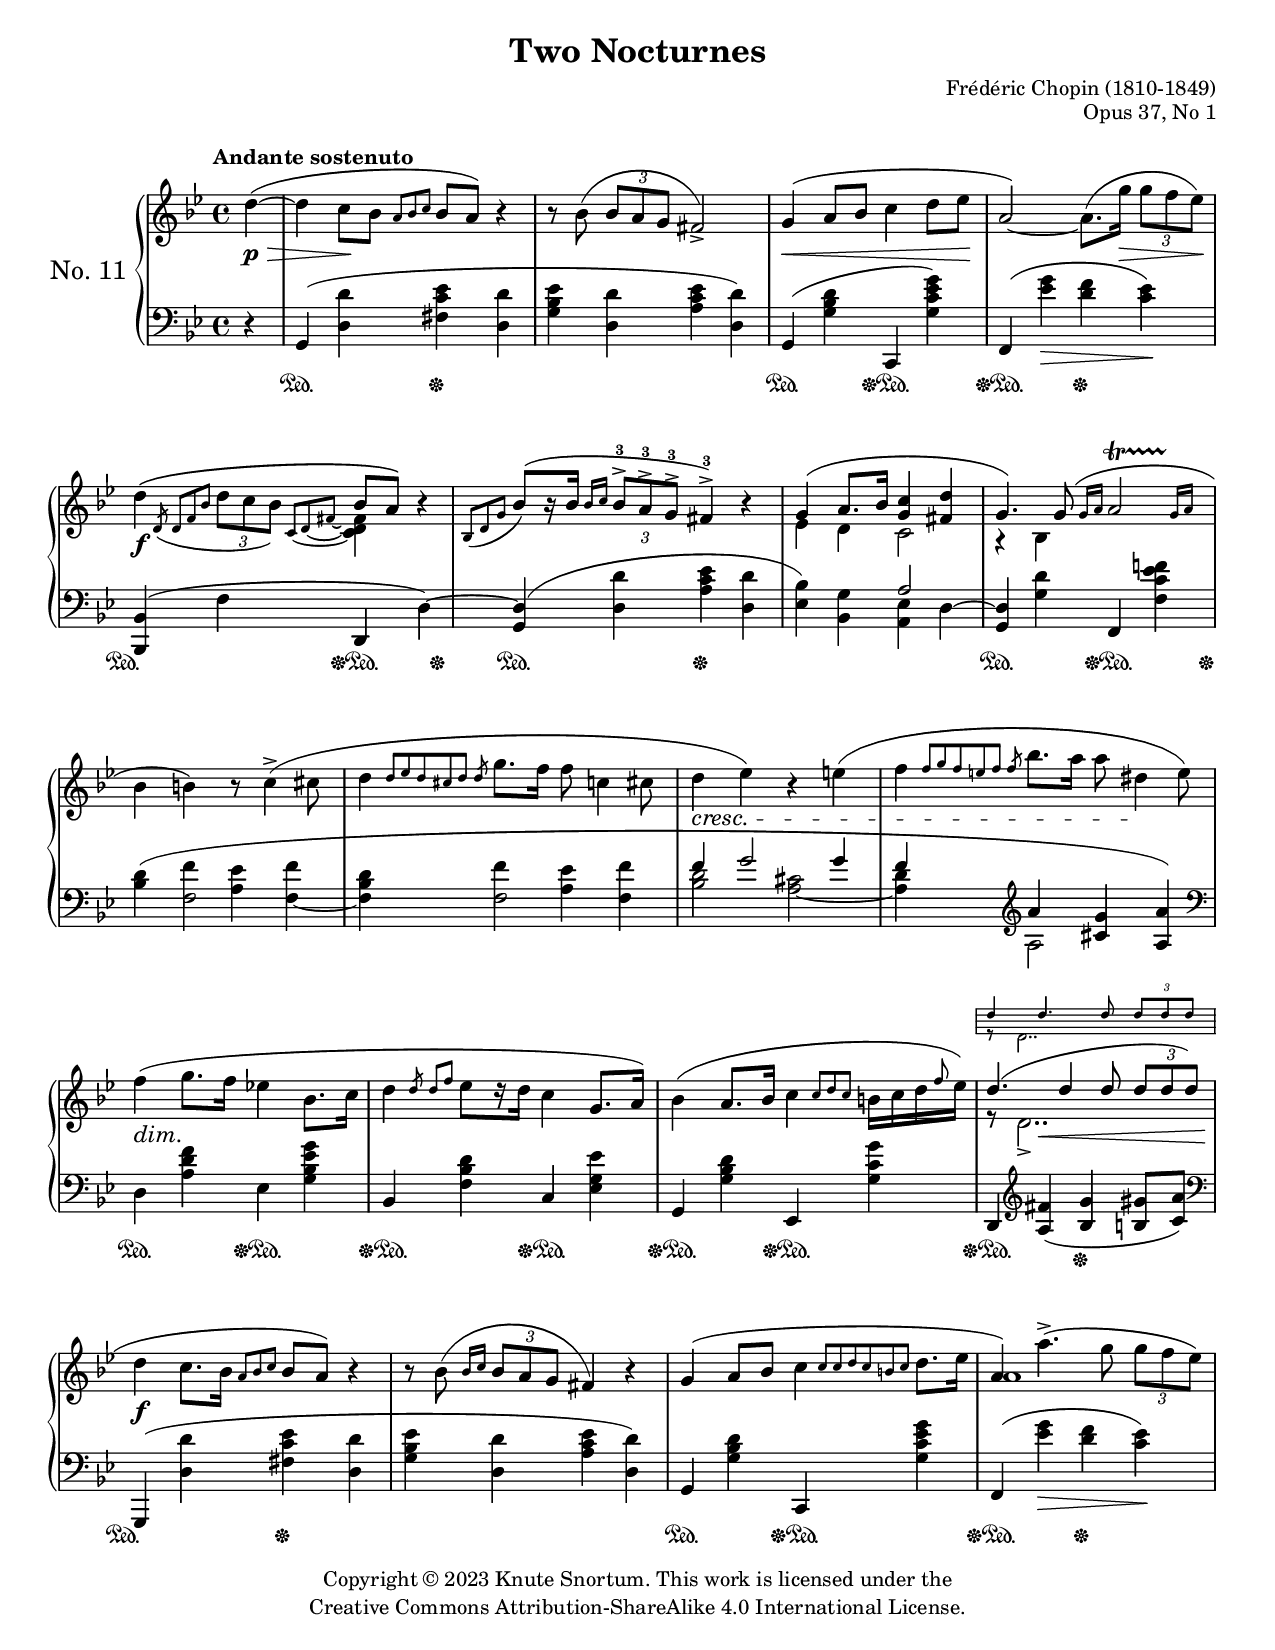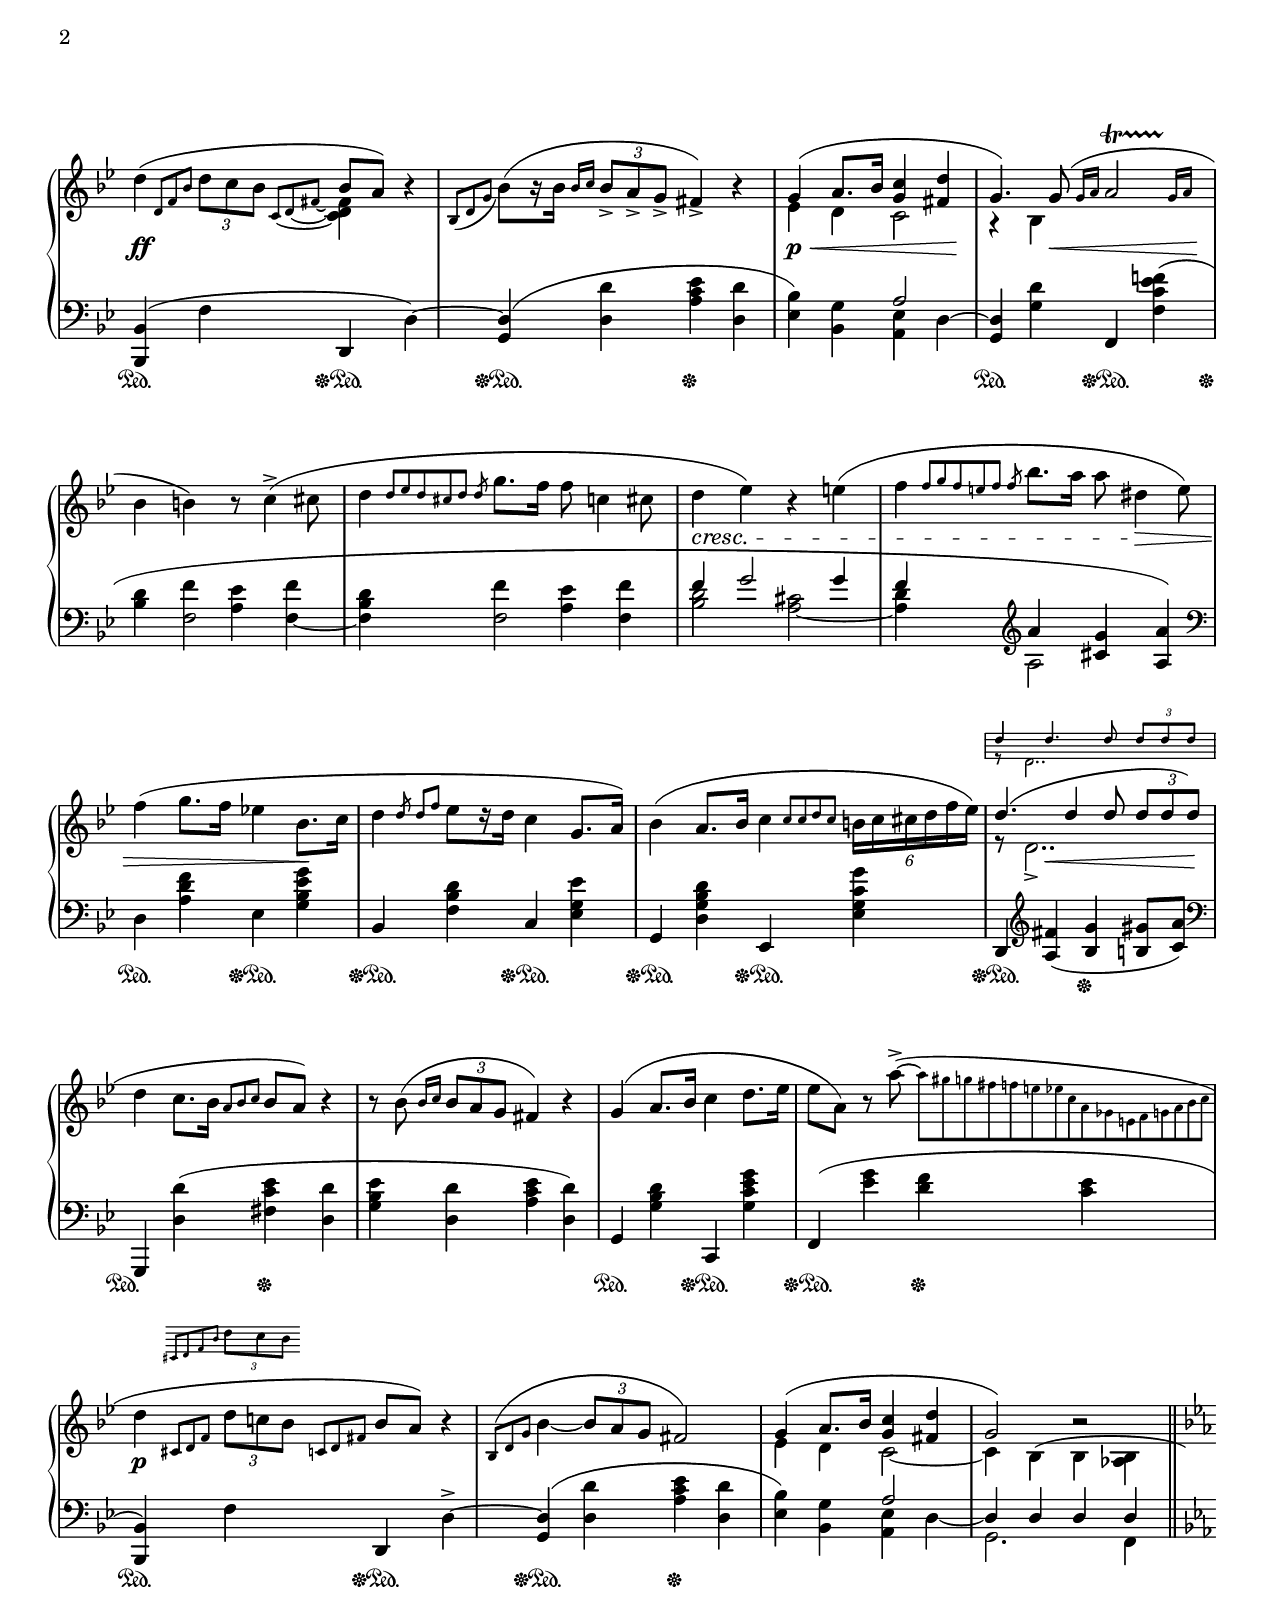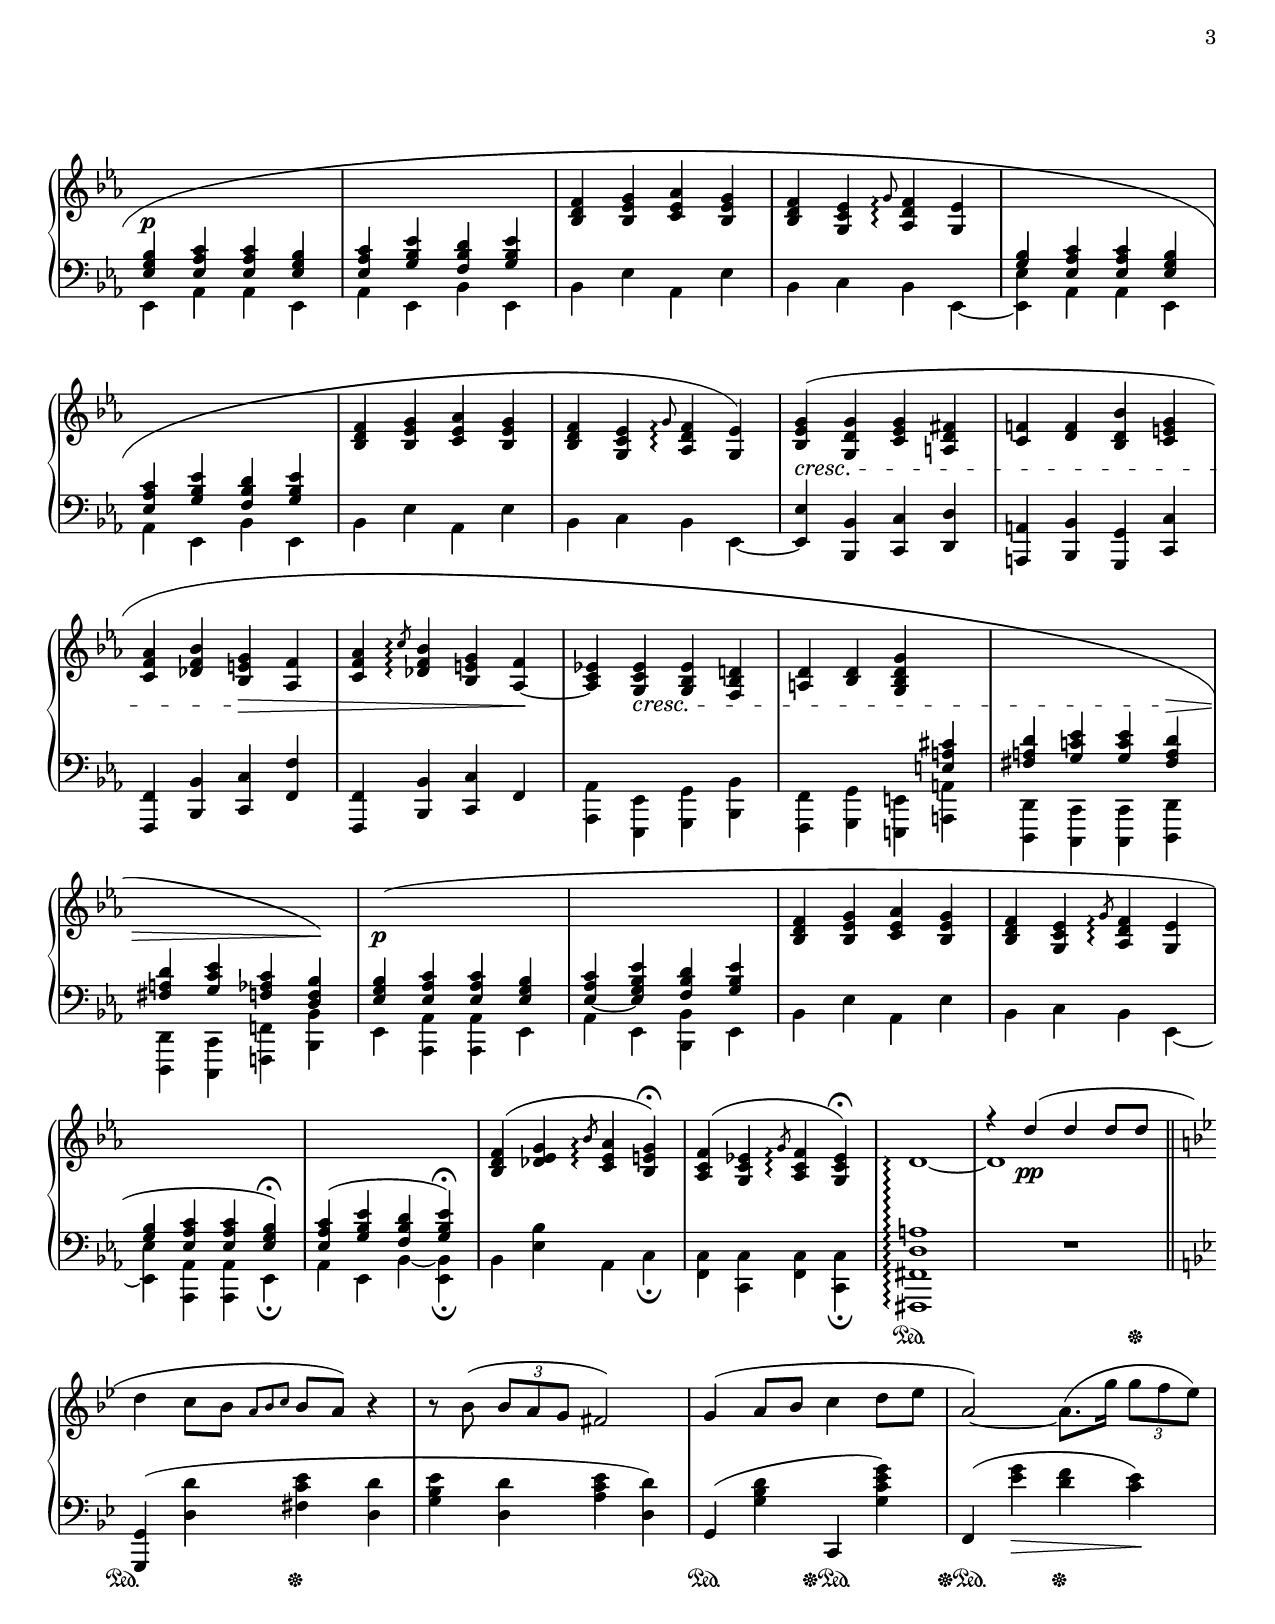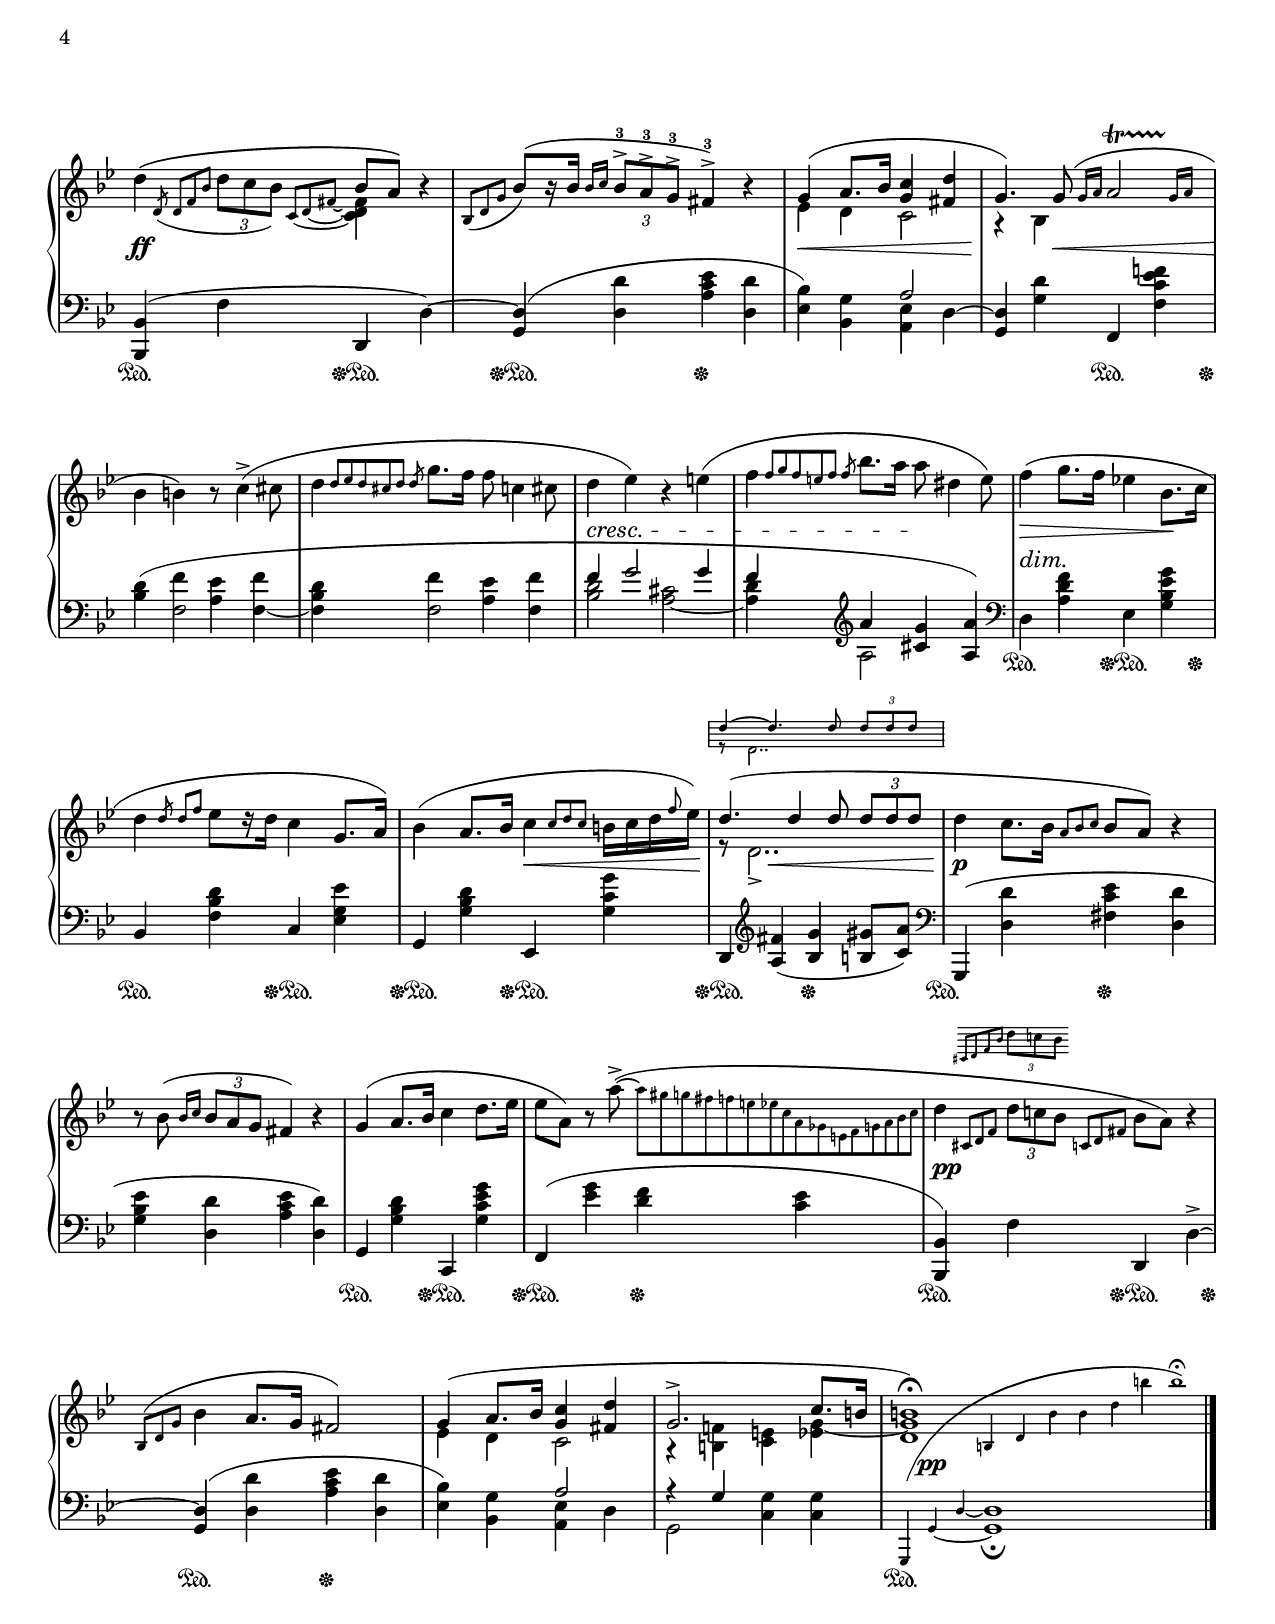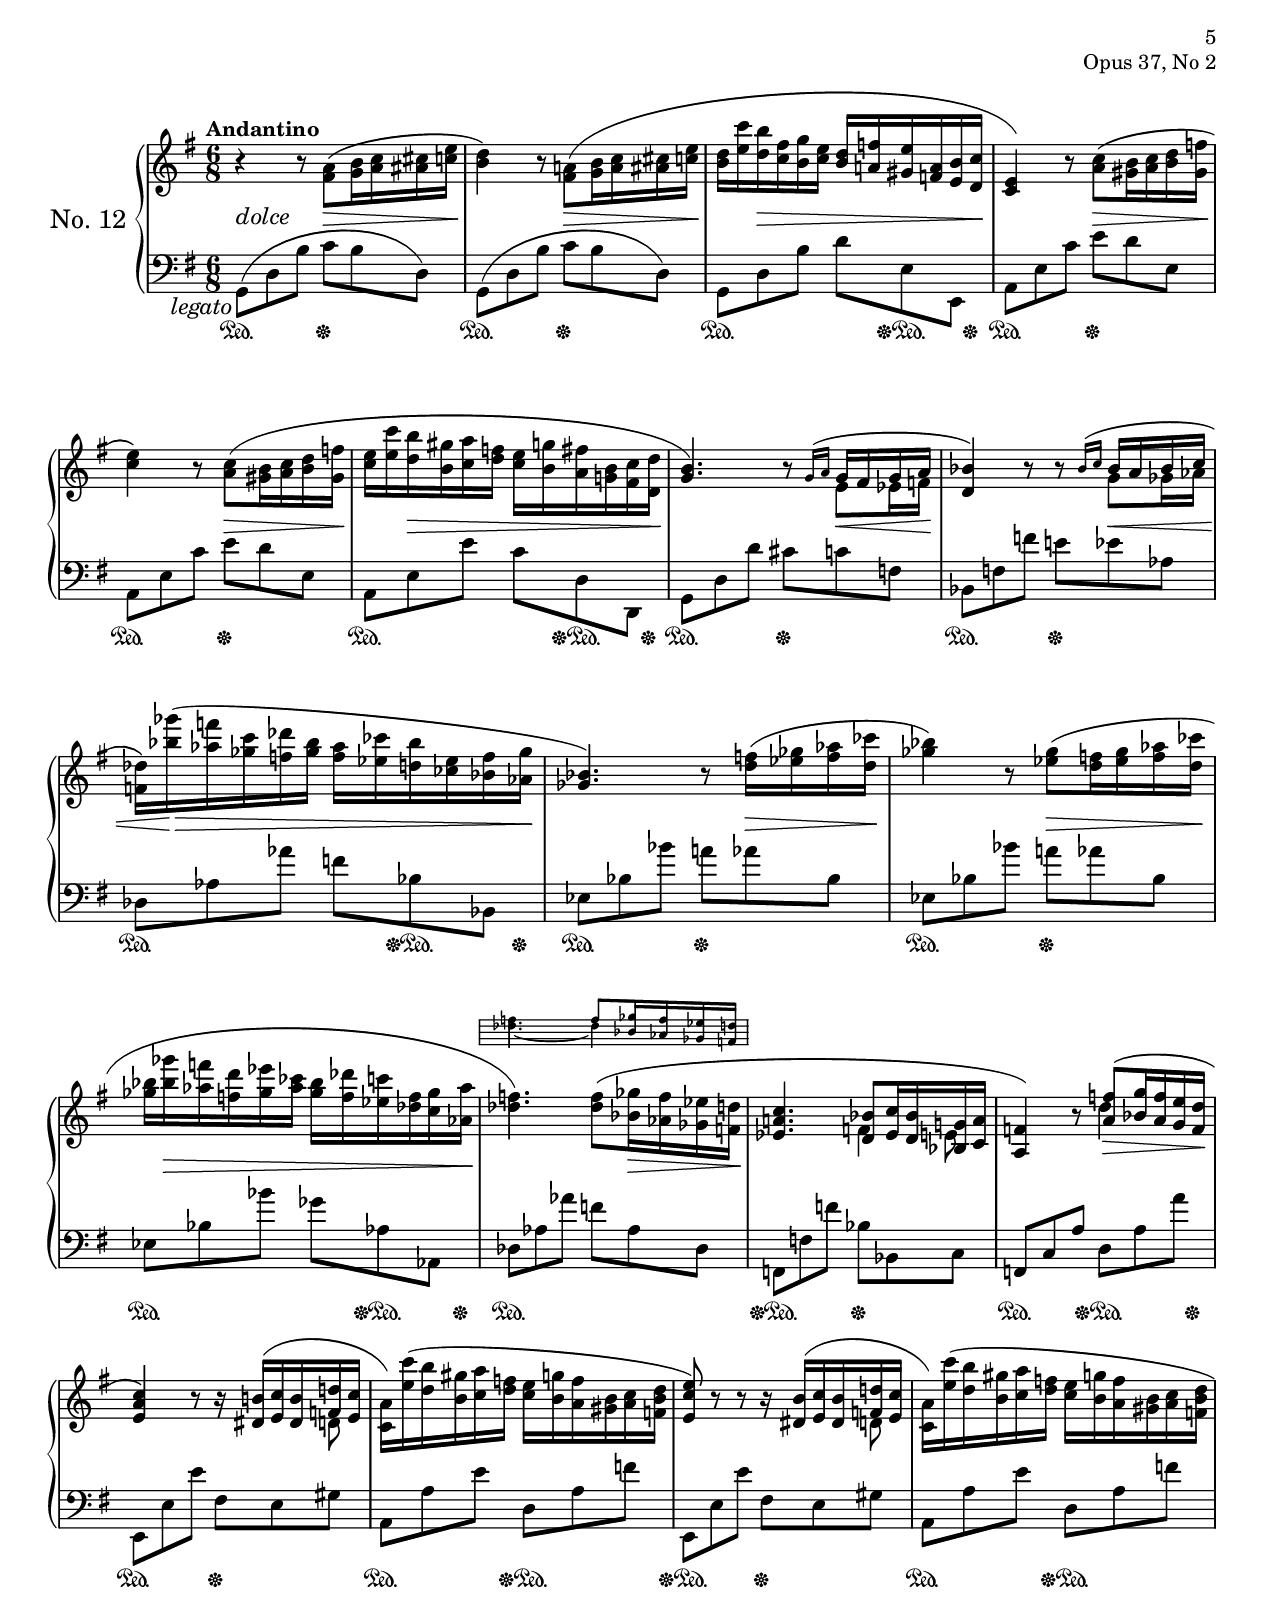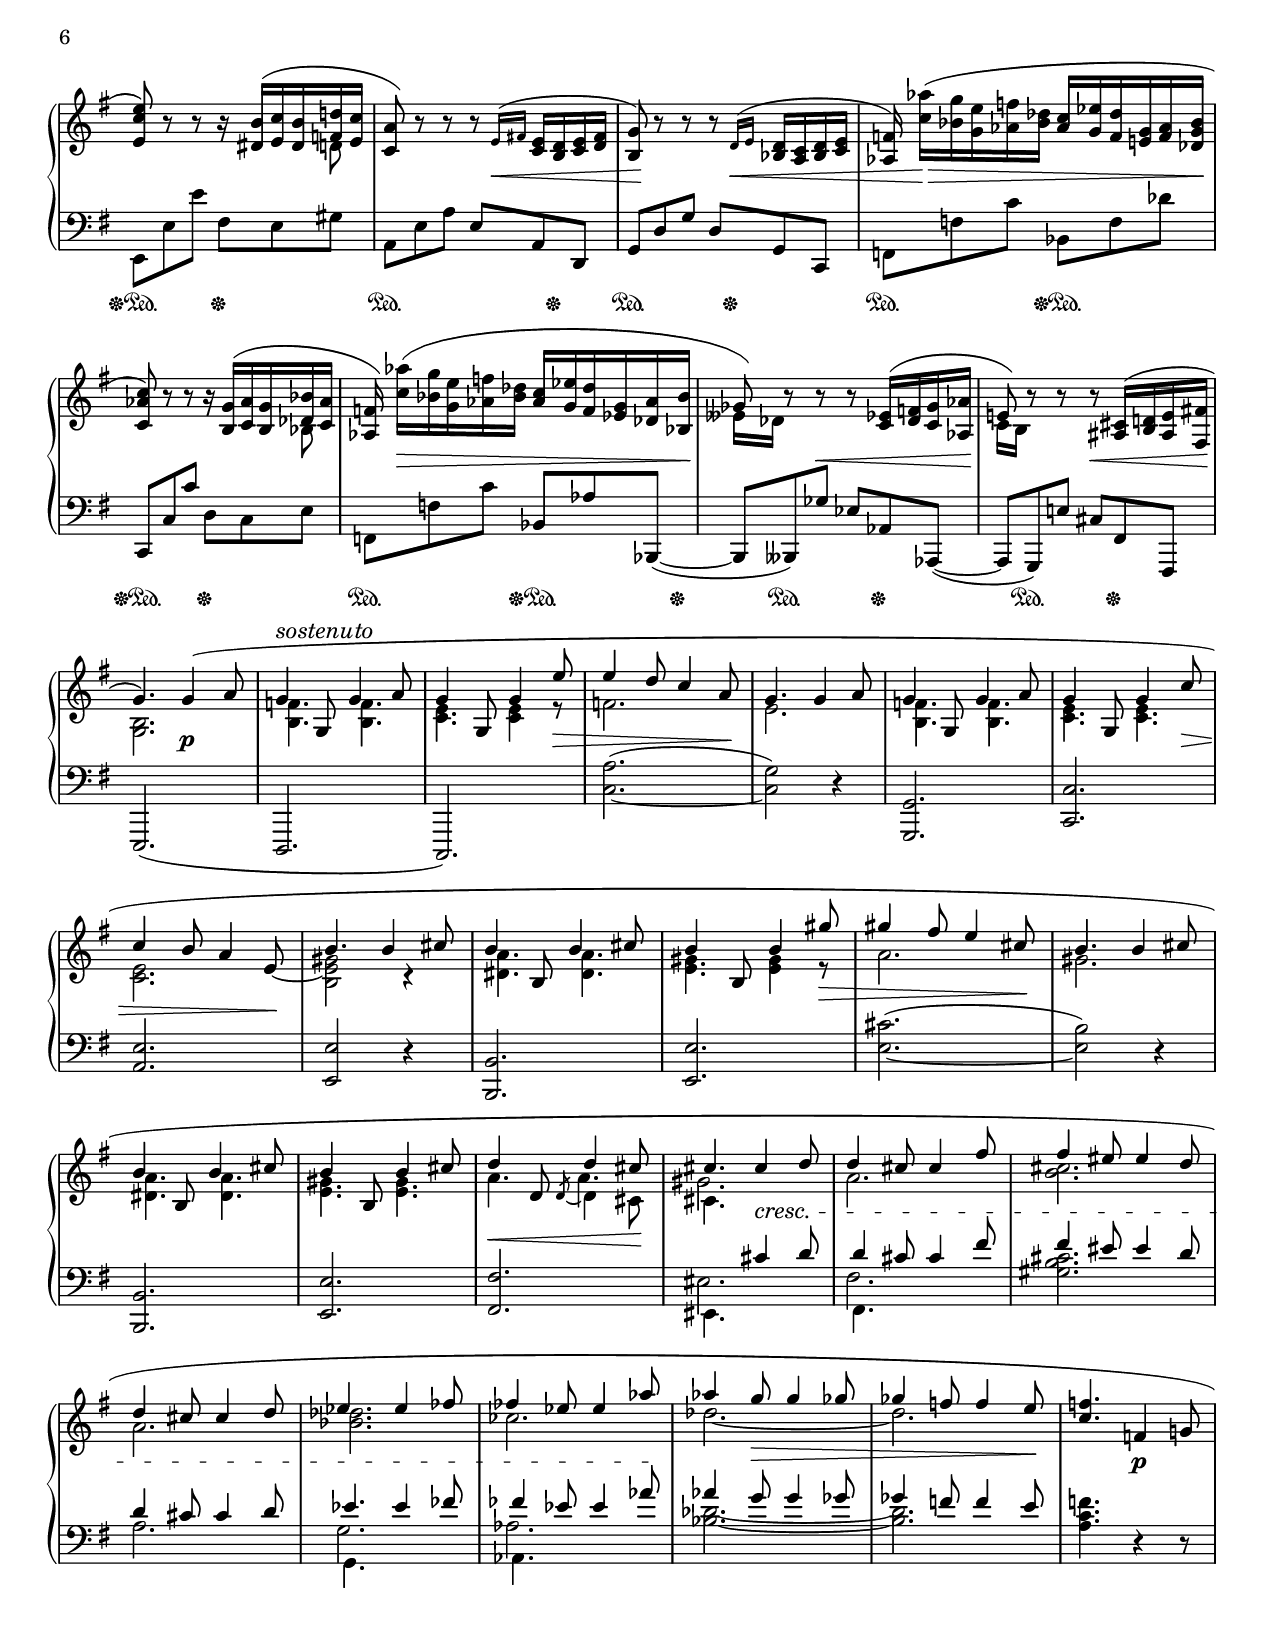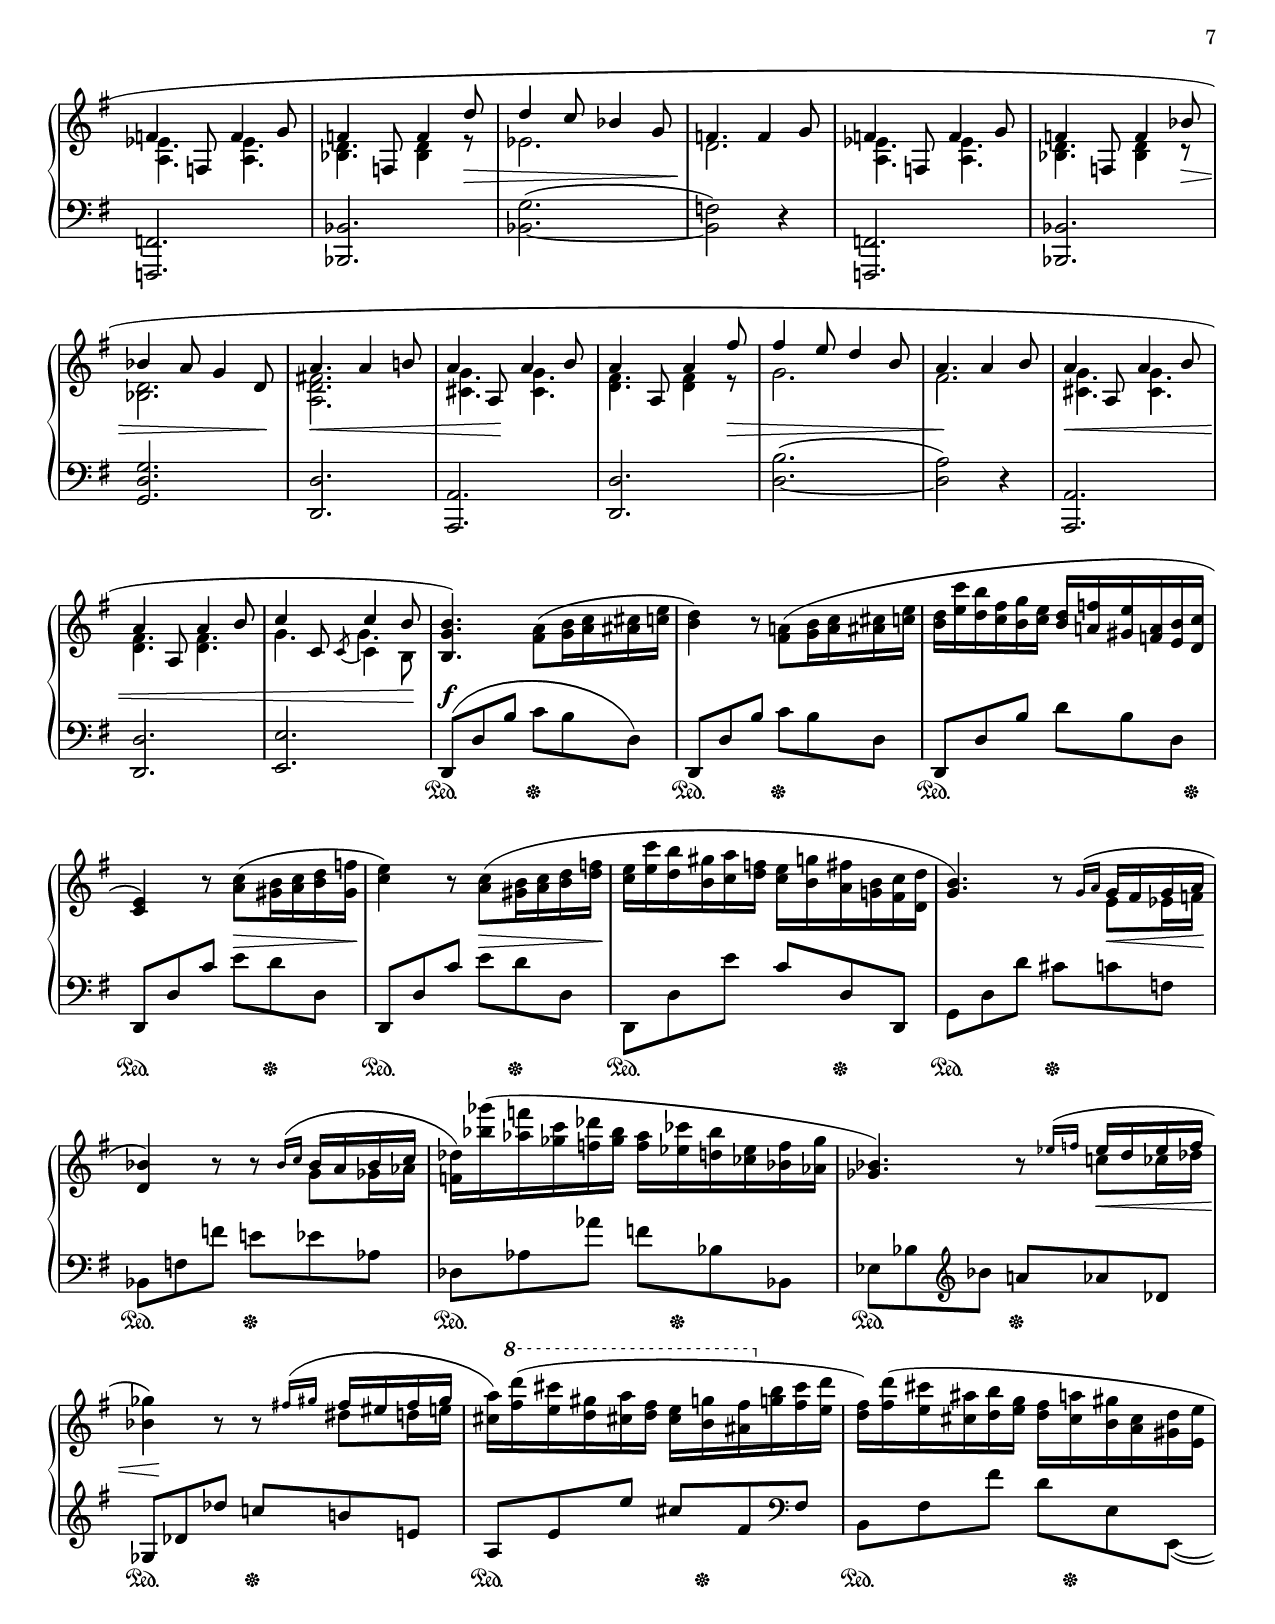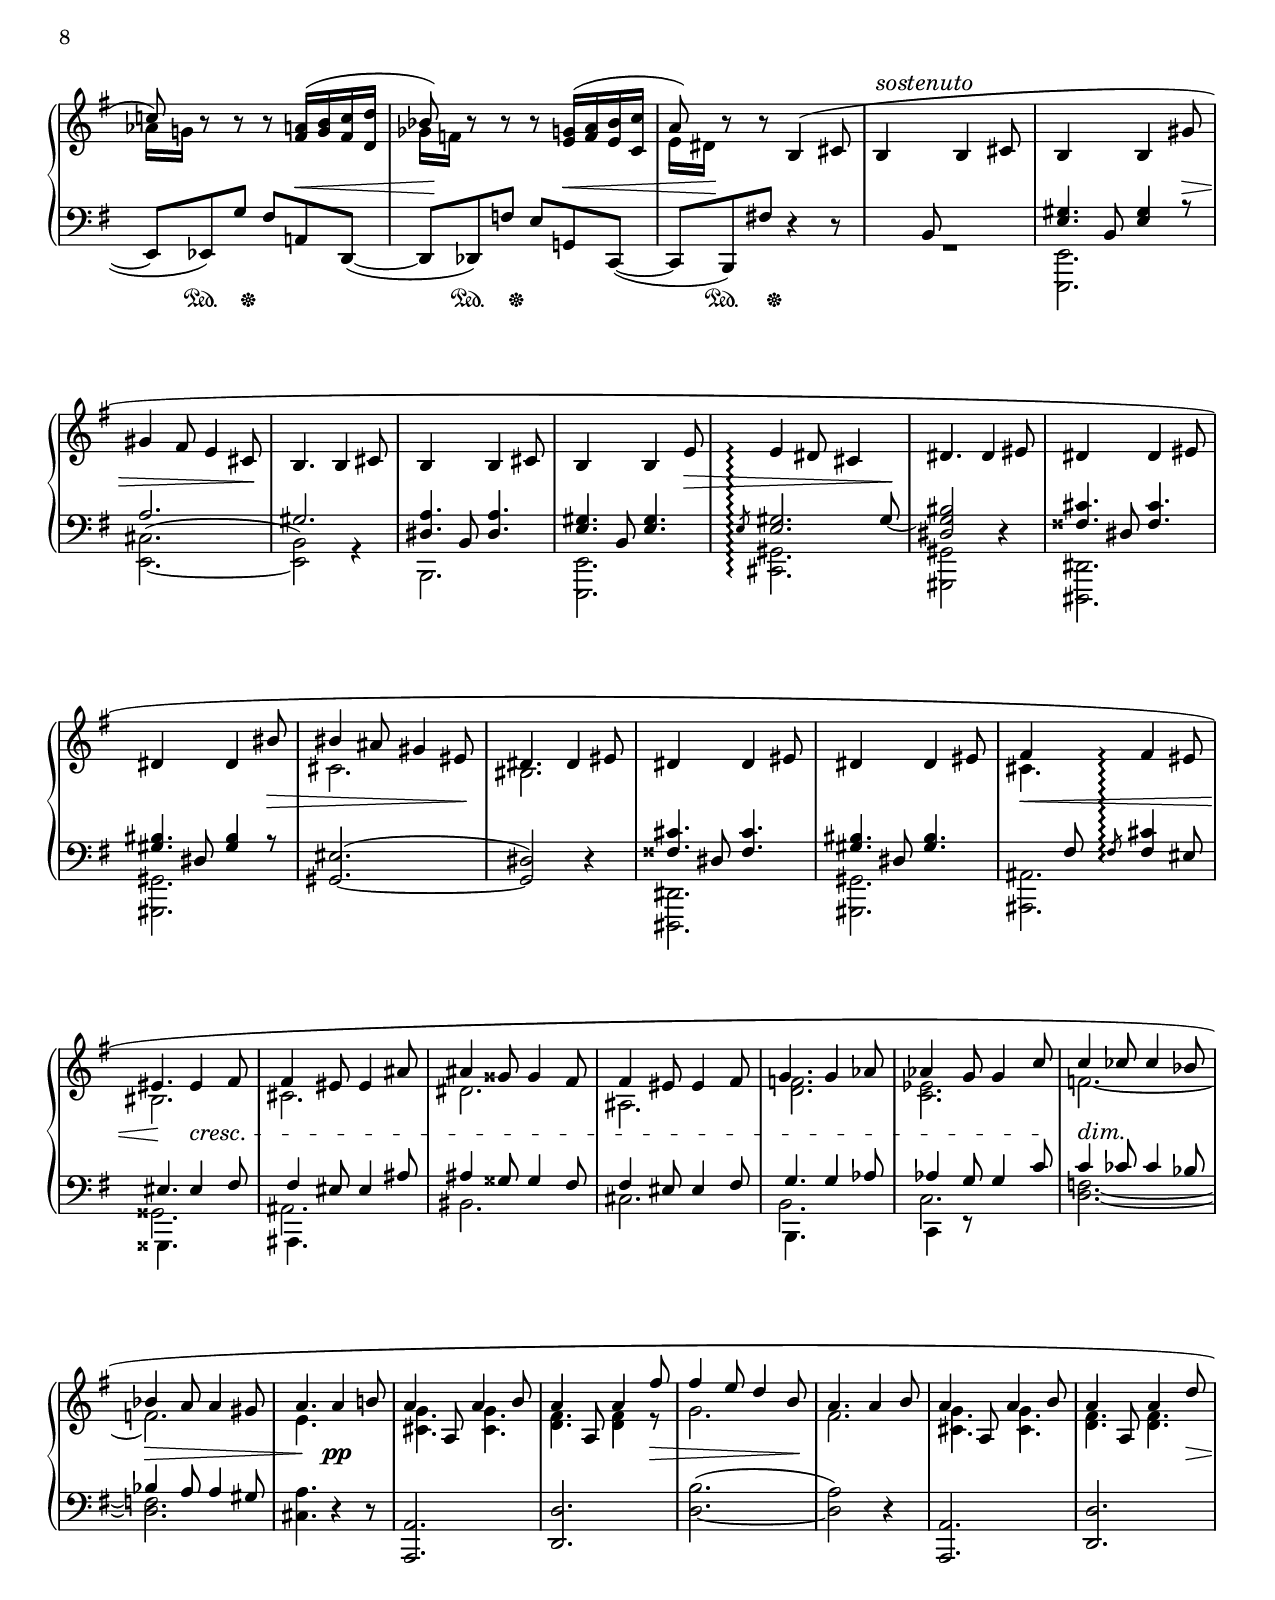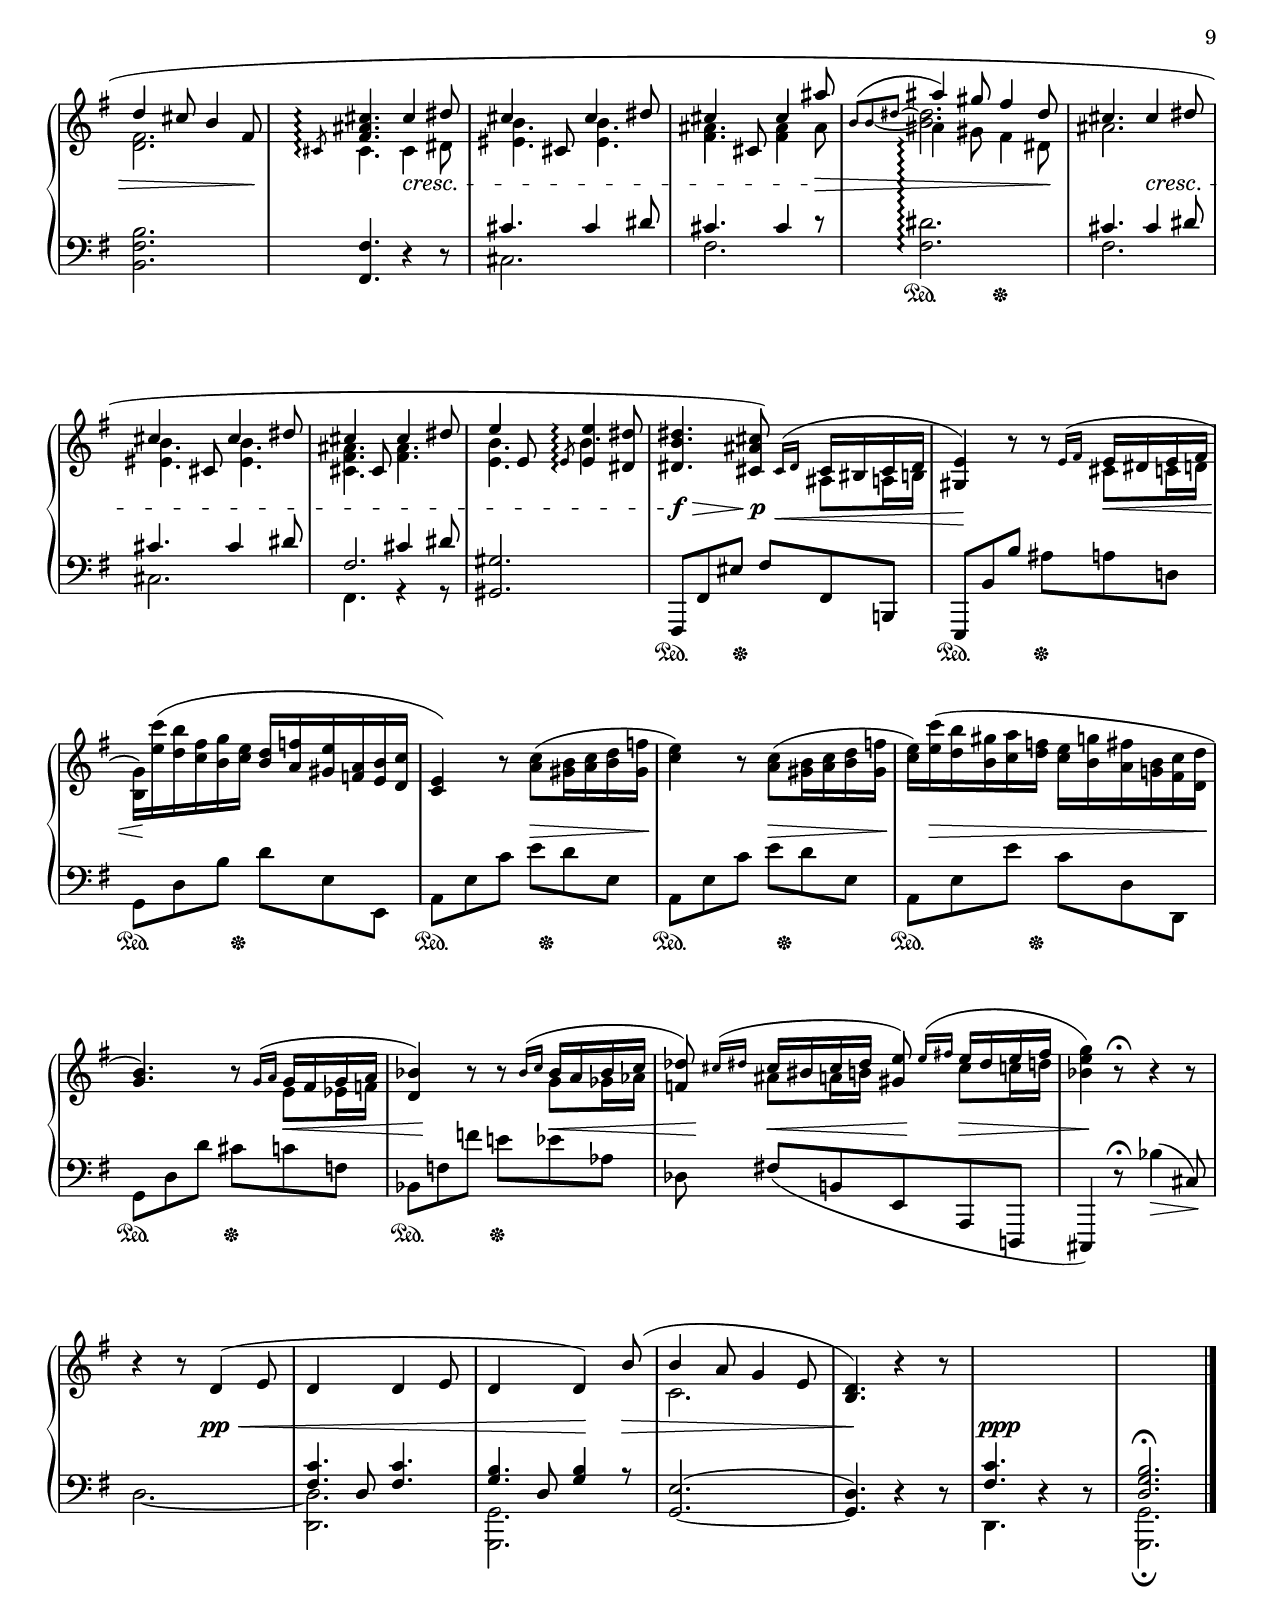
\version "2.24.0"

%%% ------
%%% Pieces
%%% ------

\version "2.24.0"

#(set-global-staff-size 18)

\header {
  title = "Two Nocturnes"
  composer = "Frédéric Chopin (1810-1849)"
  opus = "Opus 37"
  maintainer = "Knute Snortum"
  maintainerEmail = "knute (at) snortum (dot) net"
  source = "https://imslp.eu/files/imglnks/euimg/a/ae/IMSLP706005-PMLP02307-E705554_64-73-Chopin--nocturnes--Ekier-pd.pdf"
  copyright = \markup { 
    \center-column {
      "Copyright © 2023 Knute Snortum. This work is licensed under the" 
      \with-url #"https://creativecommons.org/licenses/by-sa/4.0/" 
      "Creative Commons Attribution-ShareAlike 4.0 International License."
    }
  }
}

\paper {
  ragged-right = ##f
  ragged-last-bottom = ##f

  markup-system-spacing = 
    #'((basic-distance . 1)
       (padding . 0.5)) % defaults: 1, 0.5

  system-system-spacing =
    #'((basic-distance . 0) 
       (minimum-distance . 0)
       (padding . 2)
       (stretchability . 60)) % defaults: 12, 8, 1, 60

  last-bottom-spacing = 
    #'((basic-distance . 0)
       (minimum-distance . 0)
       (padding . 3)
       (stretchability . 30)) % defaults 1, 0, 1, 30
    
  top-system-spacing.minimum-distance = 10
  min-systems-per-page = 5
    
  #(set-paper-size "letter")
  
  % These settings are scaled to paper-size
  top-margin = 5\mm % default 5
  bottom-margin = 6\mm % default 6
  left-margin = 10\mm % default 10
  right-margin = 10\mm % default 10
}

\layout {
  \context {
    \Score
    \omit BarNumber
    \override Slur.details.free-head-distance = 1
  }
  \context {
    \Voice
    \override Tie.minimum-length = 3
  }
}

\midi {
  \context {
    \Staff
    \consists "Dynamic_performer"
  }
  \context {
    \Voice
    \remove "Dynamic_performer"
  }
  \context {
    \Score
    midiMinimumVolume = #0.20
    midiMaximumVolume = #0.99
  }
}

%...+....1....+....2....+....3....+....4....+....5....+....6....+....7....+....

\version "2.24.0"
\language "english"

\version "2.24.0"

% Redefine

staffUp   = \change Staff = "upper"
staffDown = \change Staff = "lower"

% Markup

dimm = \markup \large \italic "dim."
blank = \markup \large " "
dolce = \markup \large \italic "dolce"
legato = \markup \large \italic "legato"
sostenuto = \markup \large \italic "sostenuto"

% Scheme functions

ossiaBeaming = 
#(lambda (context)
  (let ((beam #f)
        (staff-symbol #f))
    (make-engraver
     (acknowledgers
      ((beam-interface engraver grob source-engraver)
       (set! beam grob))
      ((staff-symbol-interface engraver grob source-engraver)
       (set! staff-symbol grob)))
     ((stop-translation-timestep engraver)
      (if (and beam staff-symbol)
          (ly:grob-set-object! beam 'staff-symbol staff-symbol))
      (set! beam #f)))))


%%% Positions and shapes %%%

moveArpeggioA = 
  \tweak positions #'(-4 . -1.5) 
  \tweak extra-spacing-width #'(-1.0 . 0)
  \etc

moveArpeggioB = 
  \tweak positions #'(-3 . -0.5) 
  \tweak extra-spacing-width #'(-1.0 . 0)
  \etc

moveArpeggioC = 
  \tweak positions #'(-4 . -1.5) 
  \tweak extra-spacing-width #'(-1.0 . 0)
  \etc

moveArpeggioD = 
  \tweak positions #'(-3 . 0.5) 
  \tweak extra-spacing-width #'(-1.0 . 0)
  \etc

moveSustainAOn = \override SustainPedal.Y-offset = 1
moveSustainB = \once \override SustainPedal.X-offset = -3
moveSustainCOn = \override SustainPedal.Y-offset = 1
moveSustainOff = \revert SustainPedal.Y-offset

moveGraceAOn = \override NoteColumn.X-offset = -1.25
moveGraceBOn = \override NoteColumn.X-offset = -1.5
moveGraceCOn = \override NoteColumn.X-offset = -1
moveGraceOff = \revert NoteColumn.X-offset

moveChordA = \once \override NoteColumn.X-offset = 0.25

moveDynamicsA = 
  \tweak X-offset 0
  \tweak Y-offset 0
  \etc

% Dynamic to the right of the slur
moveDynamicsB = \tweak X-offset 2 \etc

%{ Dynamic to left of slur
moveDynamicsB = 
  \tweak X-offset 2
  \tweak extra-offset #'(-3 . 1.5) 
  \etc
%}

slurShapeA = \shape #'((0 . 0) (0 . 0) (0 . 0.25) (0 . 1.75)) \etc
slurShapeB = \shape #'((0 . 0) (0 . -0.75) (0 . -0.75) (0 . 0)) \etc
slurShapeC = \shape #'((0 . 0) (0 . -1) (0 . -1) (0 . 3)) \etc
slurShapeD = \shape #'(
                        ()
                        ((0 . 2) (0 . 1) (0 . 0) (0 . 0))
                      ) \etc
slurShapeE = \shape #'(
                        ()
                        ((0 . 0) (0 . -0.75) (0 . -0.75) (0 . 0))
                      ) \etc
slurShapeF = \shape #'((0 . 0) (0 . -0.5) (0 . -0.25) (0 . 1.75)) \etc
slurShapeG = \shape #'((0 . 0) (0 . -0.5) (0 . -0.5) (0 . 2.5)) \etc
slurShapeH = \shape #'(
                        ()
                        ((0 . 0) (0 . 0) (0 . 0) (0 . 2))
                        ((0 . 7) (0 . 6) (0 . 3) (0 . 2))
                      ) \etc
slurShapeI = \shape #'((0 . 3) (0 . -1) (0 . -1) (0 . 3)) \etc
slurShapeJ = \shape #'((0 . 3) (0 . 0) (0 . 0) (0 . 3)) \etc
slurShapeK = \shape #'((0 . 2.5) (0 . -3) (0 . -3) (0 . 0)) \etc
slurShapeL = \shape #'((-9 . -8) (-6 . 3) (0 . 0) (0.5 . -0.25)) \etc
slurShapeM = \shape #'((0 . 0) (0 . 0) (0 . 0.5) (0 . 0)) \etc

slurPositionsA = \tweak positions #'(3 . 3) \etc

%%% Music %%%

global = {
  \time 4/4
  \key g \minor
  \accidentalStyle piano
}

rightHandUpper = \relative {
  \partial 4 d''4~(
  d4 c8 bf \grace { a8[ bf c] } bf8 a) r4 |
  r8 bf( \tuplet 3/2 { bf8 a g } fs2->) |
  g4( a8 bf c4 d8 ef |
  a,2)~ a8.( g'16 \tuplet 3/2 { g8 f ef) } |
  d4\( \moveGraceAOn \slashedGrace { d,8_( d[ f bf] } \moveGraceOff 
    \tuplet 3/2 { d8 c bf) } \voiceOne bf8 a\) \oneVoice r4 |
  \appoggiatura { bf,8[ d g] } \stemUp bf8-\slurShapeA ^([ r16 bf] 
    \grace { bf16[ c] } \tupletDown \tuplet 3/2 { bf8^>-3 a^>-3 g^>-3 } 
    fs4^>-3) r \stemNeutral \tupletNeutral |
  \voiceOne
  g4-\slurPositionsA ( a8. bf16 <g c>4 <fs d'> |
  \tag layout {
    g4.) \oneVoice g8( \afterGrace { \grace { g16[ a] } a2 \startTrillSpan } 
      { g16[ \stopTrillSpan a] } |
  }
  \tag midi {
    g4. g16 g32 a \repeat unfold 7 { bf32 a } g32 a |
  }
    
  \barNumberCheck 9
  bf4 b) r8 c4->( cs8 |
  d4 \moveGraceAOn \slashedGrace { d8[ ef d cs d] d } \moveGraceOff 
    g8. f16 f8 c4 cs8 |
  d4 ef) r e( |
  f4 \moveGraceAOn \slashedGrace { f8[ g f e f] f } \moveGraceOff 
    bf8. a16 a8 ds,4 e8) |
  f4( g8. f16 ef4 bf8. c16 |
  d4 \moveGraceAOn \slashedGrace { d8 d[ f] } \moveGraceOff ef8[ r16 d] 
    c4 g8. a16) |
  bf4( a8. bf16 c4 \moveGraceAOn \grace { c8[ d c] } \moveGraceOff b16 c d 
    \grace { f8*1/2 } ef16)
  \voiceOne
  d4.( d4 d8 \tuplet 3/2 { d8 d d } 
  
  \barNumberCheck 17
  \oneVoice
  d4 c8. bf16 \grace { a8*1/2[ bf c] } bf8 a) r4 |
  r8 bf\slurShapeM ( \grace { bf16[ c] } \tuplet 3/2 { bf8 a g } fs4) r |
  g4( a8 bf c4 \moveGraceAOn \grace { c8[ c d c b c] } \moveGraceOff d8. ef16 |
  a,4) a'4.->( g8 \tuplet 3/2 { g8 f ef) } |
  
  d4( \moveGraceAOn \grace { d,8[ f bf] } \moveGraceOff \tuplet 3/2 { d8 c bf }
    bf8 a) r4 |
  \grace { bf,8[_( d g] } bf8[)-\slurShapeC ( r16 bf] \grace { bf16*1/2[ c] }
    \tuplet 3/2 { bf8-> a-> g-> } fs4->) r |
  g4-\slurPositionsA ^( a8. bf16 <g c>4 <fs d'> |
  \tag layout {
    g4.) \oneVoice g8-\slurShapeD ( \afterGrace { \grace { g16[ a] } a2 
      \startTrillSpan } { g16[ \stopTrillSpan a] } |
  }
  \tag midi {
    g4. g16 g32 a \repeat unfold 7 { bf32 a } g32 a |
  }
  
  \barNumberCheck 25
  bf4 b) r8 c4->( cs8 |
  d4 \moveGraceAOn \slashedGrace { d8[ ef d cs d] d } \moveGraceOff g8. f16 
    f8 c4 cs8 |
  d4 ef) r e( |
  f4 \moveGraceAOn \slashedGrace { f8[ g f e f] f } \moveGraceOff bf8. a16 
    a8 ds,4 e8) |
  f4( g8. f16 ef4 bf8. c16 |
  d4 \moveGraceAOn \slashedGrace { d8 d[ f] } \moveGraceOff ef8[ r16 d] c4 
    g8. a16) |
  bf4( a8. bf16 c4 \moveGraceAOn \grace { c8 c d c } \moveGraceOff
    \tuplet 6/4 { b16 c cs d f ef) } |
  \voiceOne
  d4.( d4 d8 \tuplet 3/2 { d8 d d } 
  \oneVoice
  
  \barNumberCheck 33
  d4 c8. bf16 \grace { a8*1/2[ bf c] } bf8 a) r4 |
  r8 bf\slurShapeF ( \grace { bf16*1/2[ c] } \tuplet 3/2 { bf8 a g } fs4) r |
  g4( a8. bf16 c4 d8. ef16 |
  ef8 a,) r a'->~( \magnifyMusic #2/3 { 
    a8*1/4[ gs g fs f e ef c a gf e f g a bf c] } |
  d4 \moveGraceAOn \grace { cs,8[ d f] } \moveGraceOff \tuplet 3/2 { d'8 c bf }
    \moveGraceBOn \grace { c,8*1/2[ d fs] } \moveGraceOff bf8[ a]) r4 |
  \grace { bf,8[-\slurShapeG ^( d g] } bf4~ \tuplet 3/2 { bf8 a g } fs2) |
  \voiceOne
  g4-\slurPositionsA ( a8. bf16 <g c>4 <fs d'> |
  g2) b\rest | 
  \bar "||" 
  
  \barNumberCheck 41
  \key ef \major
  s1 * 8 |
  
  \barNumberCheck 49
  s1 * 8 |
  
  \barNumberCheck 57
  s1 * 8 |
  
  \barNumberCheck 65
  s1 |
  r4 d( d d8 d |
  \bar "||"
  \key g \minor
  \oneVoice
  d4 c8 bf \grace { a8 bf c } bf8 a) r4 |
  r8 bf( \tuplet 3/2 { bf8 a g } fs2) |
  g4( a8 bf c4 d8 ef |
  a,2)~ a8.( g'16 \tuplet 3/2 { g8 f ef) } |
  d4\( \moveGraceAOn \slashedGrace { d,8_( d[ f bf] } \moveGraceOff 
    \tuplet 3/2 { d8 c bf) } \voiceOne bf8 a\) \oneVoice r4 |
  \appoggiatura { bf,8[ d g] } \stemUp bf8-\slurShapeA ^([ r16 bf] 
    \grace { bf16[ c] } \tupletDown \tuplet 3/2 { bf8^>-3 a^>-3 g^>-3 } 
    fs4^>-3) r \stemNeutral \tupletNeutral |
    
  \barNumberCheck 73
  \voiceOne
  g4-\slurPositionsA ( a8. bf16 <g c>4 <fs d'> |
  \tag layout {
    g4.) \oneVoice g8( \afterGrace { \grace { g16[ a] } a2 \startTrillSpan } 
      { g16[ \stopTrillSpan a] } |
  }
  \tag midi {
    g4. g16 g32 a \repeat unfold 7 { bf32 a } g32 a |
  }
  bf4 b) r8 c4->( cs8 |
  d4 \moveGraceAOn \slashedGrace { d8[ ef d cs d] d } \moveGraceOff g8. f16 
    f8 c4 cs8 |
  d4 ef) r e( |
  f4 \moveGraceAOn \slashedGrace { f8[ g f e f] f } \moveGraceOff bf8. a16 
    a8 ds,4 e8) |
  f4( g8. f16 ef4 bf8. c16 |
  d4 \moveGraceAOn \slashedGrace { d8 d[ f] } \moveGraceOff ef8[ r16 d] c4 
    g8. a16) |
  
  \barNumberCheck 81
  bf4( a8. bf16 c4 \moveGraceAOn \grace { c8[ d c] } \moveGraceOff b16 c d 
    \grace { f8 } ef16)
  \voiceOne
  d4.( d4 d8 \tuplet 3/2 { d8 d d } 
  \oneVoice
   d4 c8. bf16 \grace { a8*1/2[ bf c] } bf8 a) r4 |
  r8 bf( \grace { bf16[ c] } \tuplet 3/2 { bf8 a g } fs4) r |
  g4( a8. bf16 c4 d8. ef16 |
  ef8 a,) r a'->~( \magnifyMusic #2/3 { 
    a8*1/4[ gs g fs f e ef c a gf e f g a bf c] } |
  d4 \moveGraceCOn \grace { cs,8[ d f] } \moveGraceOff \tuplet 3/2 { d'8 c bf }
    \moveGraceBOn \grace { c,8*1/2[ d fs] } \moveGraceOff \stemDown bf8[ a]) 
    \stemNeutral r4 |
  \grace { bf,8*1/2^([ d g] } bf4 a8. g16 fs2) |
  \voiceOne
  g4( a8. bf16 <g c>4 <fs d'> |
  g2.-> c8. b16 |
  b1)\fermata |
  \bar "|."
}

rightHandLower = \relative {
  \voiceTwo
  \partial 4 s4
  s1 * 4 |
  \set tieWaitForNote = ##t
  s2 \stemUp \grace { c'8*1/2~ d~ fs~ } \stemDown <c d fs>4 s4 |
  s1 |
  ef4 d c2 |
  r4 bf s2 |
  
  \barNumberCheck 9
  s1 * 7 |
  r8 d2..-> |
  
  \barNumberCheck 17
  s1 * 3 |
  a'1 |
  s2 \stemUp \grace { c,8*1/2~ d~ fs~ } \stemDown <c d fs>4 s4 |
  s1 |
  ef4 d c2 |
  r4 bf s2 |
  
  \barNumberCheck 25
  s1 * 7 |
  r8 d2..->
  
  \barNumberCheck 33
  s1 * 6 |
  ef4 d c2~ |
  c4 bf^( bf <af bf> |
  
  \barNumberCheck 41
  \voiceOne
  \staffDown <ef g bf>4 <ef af c> q <ef g bf> |
  <ef af c>4 <g bf ef> <f bf d> <g bf ef> |
  \staffUp
  <bf d f>4 <bf ef g> <c ef af> <bf ef g> |
  <bf d f>4 <g c ef> \grace { g'8-\moveArpeggioA \arpeggio } 
    <af, d f>4 <g ef'> |
  \staffDown 
  <g bf>4 <ef af c> q <ef g bf> |
  <ef af c>4 <g bf ef> <f bf d> <g bf ef> |
  \staffUp
  <bf d f>4 <bf ef g> <c ef af> <bf ef g> |
  <bf d f>4 <g c ef> \grace { g'8-\moveArpeggioA \arpeggio } 
    <af, d f>4 <g ef'>) |
  
  \barNumberCheck 49
  <bf ef g>4-\slurShapeH ( <g d' g> <c ef g> <a d fs> |
  <c f>4 <d f> <bf d bf'> <c e g> |
  <c f af>4 <df f bf> <bf e g> <af f'> |
  <c f af>4 \slashedGrace { c'8 \moveArpeggioD \arpeggio } <df, f bf>4 <bf e g>
    <af_~ f'> |
  <af c ef>4 <g c ef> <g bf ef> <f bf d> |
  <a d>4 <bf d> <g bf d g> \staffDown <e a cs> |
  <fs a d>4 <g c ef> q <fs a d> |
  <fs a d>4 <g c ef> <f af c> <d f bf>)
  
  \barNumberCheck 57
  <ef g bf>4( <ef af c> q <ef g bf> |
  <ef_~ af c>4 <ef g bf ef> <f bf d> <g bf ef> |
  \staffUp
  <bf d f>4 <bf ef g> <c ef af> <bf ef g> |
  <bf d f>4 <g c ef> \slashedGrace { g'8-\moveArpeggioA \arpeggio } 
    <af, d f>4 <g ef'> |
  \staffDown
  <g bf>4 <ef af c> q \tag midi { \tempo 4 = 20 } <ef g bf>)\fermata |
    \tag midi { \tempo 4 = 72 }
  <ef af c>4( <g bf ef> <f bf d> \tag midi { \tempo 4 = 20 } 
    <g bf ef>)\fermata | \tag midi { \tempo 4 = 72 }
  \staffUp
  <bf d f>4-\slurShapeI ( <df ef g> 
    \slashedGrace { bf'8-\moveArpeggioB \arpeggio } 
    <c, ef af>4 \tag midi { \tempo 4 = 30 } <bf e g>)\fermata | 
    \tag midi { \tempo 4 = 72 }
  <af c f>4-\slurShapeJ ( <g c ef> 
    \slashedGrace { g'8-\moveArpeggioC \arpeggio } 
    <af, c f>4 \tag midi { \tempo 4 = 20 } <g c ef>)\fermata | 
    \tag midi { \tempo 4 = 72 }
  \barNumberCheck 65
  \voiceTwo
  d'1~\arpeggio |
  d1 |
  s1 * 4 |
  s2 \stemUp \grace { c8*1/2~ d~ fs~ } \stemDown <c d fs>4 s4 |
  s1 |
  
  \barNumberCheck 73
  ef4 d c2 |
  r4 bf s2 |
  s1 * 6
  
  \barNumberCheck 81
  s1 |
  r8 d2..-> |
  s1 * 6 |
  
  \barNumberCheck 89
  ef4 d c2 |
  r4 <b f'> <c e> <ef g~> |
  <d g>1*1/4 \magnifyMusic #2/3 { \stemUp b4*3/7-\slurShapeL ^( d \stemDown 
                                  b' b d b' b1*3/28)^\fermata } |
}

rightHand = <<
  \clef treble
  \global
  \set Score.tempoHideNote = ##t
  \tempo "Andante sostenuto" 4 = 72
  \new Voice \rightHandUpper
  \new Voice \rightHandLower
>>

leftHandUpper = \relative {
  \partial 4 r4
  g,4( <d' d'> <fs c' ef> <d d'> |
  <g bf ef>4 <d d'> <a' c ef> <d, d'>) |
  g,4( <g' bf d> c,, <g'' c ef g>) |
  f,4( <ef'' g>_\> <d f> <c ef>)\! |
  <bf,, bf'>4( f'' d, d')~ |
  <g, d'>4( <d' d'> <a' c ef> <d, d'> |
  <ef bf'>4) <bf g'> \voiceThree a'2 \oneVoice |
  s4 <g d'> f, <f' c' ef f> |
  
  \barNumberCheck 9
  \voiceFour
  <bf d>4-\slurShapeB ^( f' <a, ef'> <f_~ f'> |
  <f bf d>4 f' <a, ef'> <f f'> |
  \voiceThree
  f'4 g2 g4 |
  f4 \clef treble a <cs, g'> <a a'>) \clef bass |
  \oneVoice
  d,4 <a' d f> ef <g bf ef g> |
  bf,4 <f' bf d> c <ef g ef'> |
  g,4 <g' bf d> ef, <g' c g'> |
  d,4 \clef treble <a'' fs'>( <bf g'> <b gs'>8 <c a'>) \clef bass |
  
  \barNumberCheck 17
  g,,4( <d'' d'> <fs c' ef> <d d'> |
  <g bf ef>4 <d d'> <a' c ef> <d, d'>) |
  g,4 <g' bf d> c,, <g'' c ef g> |
  f,4( <ef'' g>\> <d f> <c ef>)\! |
  <bf,, bf'>4( f'' d, d')~ |
  <g, d'>4( <d' d'> <a' c ef> <d, d'> |
  <ef bf'>4) <bf g'> \voiceThree a'2 \oneVoice
  s4 <g d'> f, <f' c' ef f>-\slurShapeE ( |
  
  \barNumberCheck 25
  \voiceFour
  <bf d>4 f' <a, ef'> <f_~ f'> |
  <f bf d>4 f' <a, ef'> <f f'> |
  \voiceThree
  f'4 g2 g4 |
  f4 \clef treble a <cs, g'> <a a'>) \clef bass |
  \oneVoice
  d,4 <a' d f> ef <g bf ef g> |
  bf,4 <f' bf d> c <ef g ef'> |
  g,4 <d' g bf d> ef, <ef' g c g'> |
  d,4 \clef treble <a'' fs'>( <bf g'> <b gs'>8 <c a'>) \clef bass |
  
  \barNumberCheck 33
  g,,4 <d'' d'>( <fs c' ef> <d d'> |
  <g bf ef>4 <d d'> <a' c ef> <d, d'>) |
  g,4 <g' bf d> c,, <g'' c ef g> |
  f,4( <ef'' g> <d f> <c ef> |
  <bf,, bf'>4) f'' d, d'->~ |
  <g, d'>4( <d' d'> <a' c ef> <d, d'> |
  <ef bf'>4) <bf g'> \voiceThree a'2 |
  s4 d, d d |
  
  \barNumberCheck 41
  s1 * 8 |
  
  \barNumberCheck 49
  s1 * 8 |
  
  \barNumberCheck 57
  s1 * 8 |
  
  \barNumberCheck 65
  s1 * 2 |
  \oneVoice
  <g,, g'>4( <d'' d'> <fs c' ef> <d d'> |
  <g bf ef>4 <d d'> <a' c ef> <d, d'>) |
  g,4( <g' bf d> c,, <g'' c ef g>) |
  f,4( <ef'' g>\> <d f> <c ef>)\! |
  <bf,, bf'>4( f'' d, d')~ |
  <g, d'>( <d' d'> <a' c ef> <d, d'> |
  
  \barNumberCheck 73
  <ef bf'>4) <bf g'> \voiceThree a'2 \oneVoice |
  s4 <g d'> f, <f' c' ef f> |
  \voiceFour
  <bf d>4-\slurShapeB ^( f' <a, ef'> <f_~ f'> |
  <f bf d>4 f' <a, ef'> <f f'> |
  \voiceThree
  f'4 g2 g4 |
  f4 \clef treble a <cs, g'> <a a'>) \clef bass |
  \oneVoice
  d,4^\dimm <a' d f> ef <g bf ef g> |
  bf, <f' bf d> c <ef g ef'> |
  
  \barNumberCheck 81
  g,4 <g' bf d> ef, <g' c g'> |
  d,4 \clef treble \moveChordA <a'' fs'>( <bf g'> <b gs'>8 <c a'>) \clef bass |
  g,,4( <d'' d'> <fs c' ef> <d d'> |
  <g bf ef>4 <d d'> <a' c ef> <d, d'>) |
  g,4 <g' bf d> c,, <g'' c ef g> |
  f,4-\slurShapeK ( <ef'' g> <d f> <c ef> |
  <bf,, bf'>4) f'' d, d'->~ |
  <g, d'>4( <d' d'> <a' c ef> <d, d'> |
  
  \barNumberCheck 89
  <ef bf'>4) <bf g'> \voiceThree a'2
  r4^\blank g \oneVoice <c, g'>4 q |
  \set tieWaitForNote = ##t
  \voiceThree
  \magnifyMusic #2/3 { g,4*1/3 g'_~ d'_~ } \voiceFour <g, d'>1*3/4\fermata |
}

leftHandLower = \relative {
  \voiceFour
  \partial 4 s4
  s1 * 6 |
  s2 <a, ef'>4 d^~ |
  \stemUp <g, d'>4 \stemDown s2. |
  
  \barNumberCheck 9
  s4 f'2 s4 |
  s4 f2 s4 |
  <bf d>2 <a~ cs> |
  <a d>4 a2 s4 |
  s1 * 4
  
  \barNumberCheck 17
  s1 * 6 |
  s2 <a, ef'>4 d^~ |
  \stemUp <g, d'>4 \stemDown s2. |
  
  \barNumberCheck 25
  s4 f'2 s4 |
  s4 f2 s4 |
  <bf d>2 <a~ cs> |
  <a d>4 a2 s4 |
  s1 * 4 |
  
  \barNumberCheck 33
  s1 * 6 |
  s2 <a, ef'>4 
  << { \voiceFour d~ | \voiceThree d4 s2. } \\ { \voiceFour s4 | g,2. f4 } >>
  
  \barNumberCheck 41
  \key ef \major
  ef4 af af ef |
  af4 ef bf' ef, |
  bf'4 ef af, ef' |
  bf4 c bf ef,~ |
  <ef ef'>4 af af ef |
  af4 ef bf' ef, |
  bf'4 ef af, ef' |
  bf4 c bf ef,~ |
  
  \barNumberCheck 49
  \voiceThree
  <ef ef'>4 <bf bf'> <c c'> <d d'> |
  <a a'> <bf bf'> <g g'> <c c'> |
  <f, f'>4 <bf bf'> <c c'> <f f'> |
  <f, f'>4 <bf bf'> <c c'> f |
  \voiceFour
  <af, af'>4 < ef ef'> <g g'> <bf bf'> |
  <f f'> <g g'> <e e'> <a a'> |
  <d, d'> <c c'> q <d d'> |
  <d d'>4 <c c'> <f f'> <bf bf'> |
  
  \barNumberCheck 57
  ef4 <af, af'> q ef' |
  af4 ef <bf bf'> ef |
  bf'4 ef af, ef' |
  bf4 c bf ef,~ |
  <ef ef'>4 <af, af'> q ef'\fermata |
  af4 ef bf'~ <ef, bf'>\fermata |
  bf'4 <ef bf'> af, c\fermata |
  <f, c'>4 <c c'> <f c'> <c c'>\fermata |
  
  \barNumberCheck 65
  <fs, fs' d' a'>1\arpeggio |
  \oneVoice
  R1 |
  \key g \minor
  s1 * 6 |
  
  \barNumberCheck 73
  \voiceFour
  s2 <a' ef'>4 d^~ |
  \stemUp <g, d'>4 \stemDown s2. |
  s4 f'2 s4 |
  s4 f2 s4 |
  <bf d>2 <a~ cs> |
  <a d>4 a2 s4 |
  s1 * 2
  
  \barNumberCheck 81
  s1 * 8 |
  
  \barNumberCheck 89
  s2 <a, ef'>4 d |
  g,2 s |
  s1 |
}

leftHand = <<
  \clef bass
  \global
  \new Voice \leftHandUpper
  \new Voice \leftHandLower
>>

dynamics = {
  \override TextScript.Y-offset = -0.5
  \partial 4 s4\p\>
  s4 s\! s2 |
  s1 |
  s2.\< s8 s\! |
  s2 s8. s16\> \tuplet 3/2 { s4 s8\! } |
  s1\f |
  s1 |
  \tag layout { s1 }
  \tag midi   { s1\p }
  s1
  
  \barNumberCheck 9
  s1 * 2 |
  s1\cresc |
  s2 s8 s4.\! |
  \override DynamicTextSpanner.style = #'none
  s1\dim |
  s1 * 2 |
  s4 s2.\<
  
  \barNumberCheck 17
  s1\f |
  s1 * 3 |
  s1\ff |
  s1 |
  s2.\p\< s8 s\! |
  s4. s8\< s4. s8\!
  
  \barNumberCheck 25
  s1 * 2 |
  \revert DynamicTextSpanner.style
  s1\cresc |
  s2 s8 s4.\> |
  s2. s4\! |
  s1 * 2 |
  s4 s2\< s8 s16 s\! |
  
  \barNumberCheck 33
  s1 * 4 |
  s1\p |
  s1 * 3 |
  
  \barNumberCheck 41
  s1\p |
  s1 * 7 |
  
  \barNumberCheck 49
  s1\cresc |
  s1 |
  s2 s\> |
  s2. s4\! |
  s4 s2.\cresc |
  s1 |
  s2. s4\> |
  s2. s4\! |
  
  \barNumberCheck 57
  s1\p |
  s1 * 7 |
  
  \barNumberCheck 65
  s1 |
  s4 s2.\pp |
  s1 * 4
  s1\ff 
  s1 |
  
  \barNumberCheck 73
  \tag layout { s2.\< s8. s16\! | }
  \tag midi   { s2.\p\< s8. s16\! | }
  s4. s8\< s4. s16 s\! |
  s1 * 2 |
  s1\cresc |
  s2 s8\! s4. |
  s2.\> s4\! |
  s1 |
  
  \barNumberCheck 81
  s2 s4.\< s16 s\! |
  s4 s2.\<  |
  s1\p |
  s1 * 3 |
  s1-\moveDynamicsA \pp |
  s1 
  
  \barNumberCheck 89
  s1 * 2 |
  s1-\moveDynamicsB \pp |
}

pedal = {
  \partial 4 s4
  s2\sustainOn s\sustainOff |
  s1 |
  s2\sustainOn s\sustainOff\sustainOn |
  s2\sustainOff\sustainOn s\sustainOff |
  \moveSustainAOn 
  \moveSustainB s2\sustainOn s4.\sustainOff\sustainOn s8\sustainOff |
  s2\sustainOn s\sustainOff |
  s1 |
  s2\sustainOn s4.\sustainOff\sustainOn s16 s\sustainOff |
  \moveSustainOff 
  
  \barNumberCheck 9
  s1 * 4 |
  \moveSustainCOn
  s2\sustainOn s\sustainOff\sustainOn |
  s2\sustainOff\sustainOn s\sustainOff\sustainOn |
  s2\sustainOff\sustainOn s\sustainOff\sustainOn |
  s2\sustainOff\sustainOn \moveSustainOff s\sustainOff |
  
  \barNumberCheck 17
  \moveSustainAOn 
  \moveSustainB s2\sustainOn s\sustainOff |
  s1 |
  s2\sustainOn s\sustainOff\sustainOn |
  s2\sustainOff\sustainOn s\sustainOff |
  \moveSustainOff
  s2\sustainOn s\sustainOff\sustainOn |
  s2\sustainOff\sustainOn s\sustainOff |
  s1 |
  s2\sustainOn s4.\sustainOff\sustainOn s16 s\sustainOff |
  
  \barNumberCheck 25
  s1 * 4 |
  \moveSustainCOn
  s2\sustainOn s\sustainOff\sustainOn |
  s2\sustainOff\sustainOn s\sustainOff\sustainOn |
  s2\sustainOff\sustainOn s\sustainOff\sustainOn |
  s2\sustainOff\sustainOn \moveSustainOff s\sustainOff |
  
  \barNumberCheck 33
  \moveSustainAOn 
  \moveSustainB s2\sustainOn s\sustainOff |
  s1 |
  s2\sustainOn s\sustainOff\sustainOn |
  s2\sustainOff\sustainOn s\sustainOff |
  \moveSustainOff
  s2\sustainOn s\sustainOff\sustainOn |
  s2\sustainOff\sustainOn s\sustainOff |
  s1 * 2 |
  
  \barNumberCheck 41
  s1 * 8 |
  
  \barNumberCheck 49
  s1 * 8 |
  
  \barNumberCheck 57
  s1 * 8 |
  
  \barNumberCheck 65
  s1\sustainOn |
  s2. s8 s\sustainOff |
  \moveSustainAOn 
  \moveSustainB s2\sustainOn s\sustainOff |
  s1 |
  s2\sustainOn s\sustainOff\sustainOn |
  s2\sustainOff\sustainOn s\sustainOff |
  \moveSustainOff
  s2\sustainOn s\sustainOff\sustainOn |
  s2\sustainOff\sustainOn s\sustainOff |
  
  \barNumberCheck 73
  s1 |
  \tag layout { s2 s4.\sustainOn s16 s\sustainOff | }
  \tag midi   { s2\sustainOn s4.\sustainOff\sustainOn s16 s\sustainOff | }
  s1 * 4 |
  s2\sustainOn s4.\sustainOff\sustainOn s16 s\sustainOff |
  s2\sustainOn s\sustainOff\sustainOn |
  
  \barNumberCheck 81
  s2\sustainOff\sustainOn s\sustainOff\sustainOn |
  s2\sustainOff\sustainOn s\sustainOff |
  \moveSustainB s2\sustainOn s2\sustainOff |
  s1 |
  s2\sustainOn s\sustainOff\sustainOn |
  s2\sustainOff\sustainOn s\sustainOff |
  s2\sustainOn s4.\sustainOff\sustainOn s16 s\sustainOff |
  s2\sustainOn s\sustainOff
  
  \barNumberCheck 89
  s1 * 2 |
  s1\sustainOn |
}

ossia = \relative {
  \global
  \stopStaff
  \partial 4 s4
  s1 * 8 |
  
  \barNumberCheck 9
  s1 * 7 |
  \startStaff 
  << 
    { \voiceOne d''4 d4. d8 \tuplet 3/2 { d8 d d } | } 
    \\ 
    { \voiceTwo r8 d,2.. | } 
  >>
  \stopStaff
  
  \barNumberCheck 17
  s1 * 8 |
  
  \barNumberCheck 25
  s1 * 7 |
    \startStaff 
  << 
    { \voiceOne d'4 d4. d8 \tuplet 3/2 { d8 d d } | } 
    \\ 
    { \voiceTwo r8 d,2.. | } 
  >>
  \stopStaff
  
  \barNumberCheck 33
  s1 * 4 |
  s4 \startStaff \grace { cs8[ d f bf] } \tuplet 3/2 { d8 c bf } 
    \stopStaff \grace { s4. } s2 |
  s1 * 3 |
  
  \barNumberCheck 41
  s1 * 8 |
  
  \barNumberCheck 49
  s1 * 8 |
  
  \barNumberCheck 57
  s1 * 8 |
  
  \barNumberCheck 65
  s1 * 8 |
  
  \barNumberCheck 73
  s1 * 8 |
  
  \barNumberCheck 81
  s1 |
  \startStaff 
  << 
    { \voiceOne d4~ d4. d8 \tuplet 3/2 { d8 d d } | } 
    \\ 
    { \voiceTwo r8 d,2.. | } 
  >>
  \stopStaff
  s1 * 4
  s4 \startStaff \grace { cs8[ d f bf] } \tuplet 3/2 { d8 c! bf } 
    \stopStaff \grace { s4. } s2 |
}

forceBreaks = {
  \partial 4 s4
  %{ 1 %}  \repeat unfold 3 { s1\noBreak } s1\noPageBreak\break
  %{ 5 %}  \repeat unfold 3 { s1\noBreak } s1\noPageBreak\break
  %{ 9 %}  \repeat unfold 3 { s1\noBreak } s1\noPageBreak\break
  %{ 13 %} \repeat unfold 3 { s1\noBreak } s1\noPageBreak\break
  %{ 17 %} \repeat unfold 3 { s1\noBreak } s1\pageBreak
 
  %{ 21 %} \repeat unfold 3 { s1\noBreak } s1\noPageBreak\break
  %{ 25 %} \repeat unfold 3 { s1\noBreak } s1\noPageBreak\break
  %{ 29 %} \repeat unfold 3 { s1\noBreak } s1\noPageBreak\break
  %{ 33 %} \repeat unfold 3 { s1\noBreak } s1\noPageBreak\break
  %{ 37 %} \repeat unfold 3 { s1\noBreak } s1\pageBreak
  
  %{ 41 %} \repeat unfold 4 { s1\noBreak } s1\noPageBreak\break
  %{ 46 %} \repeat unfold 4 { s1\noBreak } s1\noPageBreak\break
  %{ 49 %} \repeat unfold 4 { s1\noBreak } s1\noPageBreak\break
  %{ 56 %} \repeat unfold 4 { s1\noBreak } s1\noPageBreak\break
  %{ 61 %} \repeat unfold 5 { s1\noBreak } s1\noPageBreak\break
  %{ 67 %} \repeat unfold 3 { s1\noBreak } s1\pageBreak
  
  %{ 71 %} \repeat unfold 3 { s1\noBreak } s1\noPageBreak\break
  %{ 75 %} \repeat unfold 4 { s1\noBreak } s1\noPageBreak\break
  %{ 80 %} \repeat unfold 3 { s1\noBreak } s1\noPageBreak\break
  %{ 84 %} \repeat unfold 3 { s1\noBreak } s1\noPageBreak\break
  %{ 88 %} \grace { s4. } \repeat unfold 3 { s1\noBreak } s1\pageBreak
}

nocturneOneMusic = \score {
  \header {
    opus = "Opus 37, No 1"
  }
  \keepWithTag layout
  <<
    \new Staff = "ossia" \with {
      \remove "Time_signature_engraver"
      \hide Clef
      \omit KeySignature
      \override BarLine.allow-span-bar = ##f
      \magnifyStaff #2/3
      \override VerticalAxisGroup.staff-staff-spacing = 
        #'((basic-distance . 0) 
          (minimum-distance . 0)
          (padding . 1)
          (stretchability . 0))
    } {
      \ossia
    }  
    \new PianoStaff \with { 
      instrumentName = \markup \huge "No. 11" 
      connectArpeggios = ##t
    } <<
      \new Staff = "upper" \rightHand
      \new Dynamics \dynamics
      \new Staff = "lower" \leftHand
      \new Dynamics \pedal
      \new Devnull \forceBreaks
    >>
  >>
  \layout {
    % Needed for the ossia beaming problem
    \context {
       \Staff
       \consists
         \ossiaBeaming
    }
  }
}

nocturneOneMidi = \book {
  \bookOutputName "nocturne-op37-no1"
  \score { 
    \keepWithTag midi
    <<
      \new Staff = "upper" << \rightHand \dynamics \pedal >>
      \new Staff = "lower" << \leftHand \dynamics \pedal >>
    >>
    \midi {}
  }
}

%...+....1....+....2....+....3....+....4....+....5....+....6....+....7....+....

\version "2.24.0"
\language "english"

\version "2.24.0"

% Redefine

staffUp   = \change Staff = "upper"
staffDown = \change Staff = "lower"

% Markup

dimm = \markup \large \italic "dim."
blank = \markup \large " "
dolce = \markup \large \italic "dolce"
legato = \markup \large \italic "legato"
sostenuto = \markup \large \italic "sostenuto"

% Scheme functions

ossiaBeaming = 
#(lambda (context)
  (let ((beam #f)
        (staff-symbol #f))
    (make-engraver
     (acknowledgers
      ((beam-interface engraver grob source-engraver)
       (set! beam grob))
      ((staff-symbol-interface engraver grob source-engraver)
       (set! staff-symbol grob)))
     ((stop-translation-timestep engraver)
      (if (and beam staff-symbol)
          (ly:grob-set-object! beam 'staff-symbol staff-symbol))
      (set! beam #f)))))


%%% Positions and shapes %%%

tweakArpeggioA = 
  \tweak positions #'(-4.5 . 9) 
  \tweak extra-spacing-width #'(-1 . 0)
  \tweak X-offset -1
  \tweak vertical-skylines ##f
  \etc
  
tweakArpeggioB = 
  \tweak positions #'(0 . 12) 
  \tweak extra-spacing-width #'(-1 . 0)
  \tweak X-offset -1
  \tweak vertical-skylines ##f
  \etc
  
tweakArpeggioC = 
  \tweak positions #'(-3.5 . 1) 
  \tweak extra-spacing-width #'(-2 . 0)
  \tweak X-offset -2
  \etc
  
tweakArpeggioD = 
  \tweak positions #'(0.5 . 12) 
  \tweak extra-spacing-width #'(-2.5 . 0)
  \tweak X-offset -2.5
  \tweak vertical-skylines ##f
  \etc
  
tweakArpeggioE = 
  \tweak positions #'(-3 . 2) 
  \tweak extra-spacing-width #'(-1 . 0)
  \tweak X-offset -1
  \tweak vertical-skylines ##f
  \etc
  
moveTextA =
  \tweak X-offset -7
  \tweak Y-offset 2
  \etc

moveNoteA = \once \override NoteColumn.force-hshift = -0.6
moveNoteB = \tweak NoteColumn.X-offset 1 \etc
moveNoteC = \tweak NoteColumn.X-offset 1 \etc
moveNoteD = \tweak NoteColumn.X-offset 0.5 \etc
moveAccidentalA = \once \override Accidental.X-extent = #'(0 . -0.5)
moveAccidentalB = \once \override Accidental.X-extent = #'(-0.5 . 0)
moveDynamicsA = \tweak X-offset -0.5 \etc
moveGraceA = \tweak NoteColumn.X-offset 1 \etc

moveDotsUp = \once \override Dots.extra-offset = #'(0 . 1)

slurShapeA = \shape #'(
                        ((0 . 0.25) (0 . 0) (0 . -0.25) (0 . -0.75))
                        ((0 . 0) (0 . 0) (0 . 0) (0 . 0))
                      ) \etc
slurShapeB = \shape #'((0 . 0) (0 . 0) (0 . 1) (1.5 . 2)) \etc
slurShapeC = \shape #'((0 . 0) (0 . -2) (0 . -2) (0 . 0)) \etc

tieWait = \set tieWaitForNote = ##t

%%% Music %%%

global = {
  \time 6/8
  \key g \major
  \accidentalStyle piano
}

rightHandUpper = \relative {
  r4 r8 <fs' a>8( <g b>16 <a c> <as cs> <c e> |
  <b d>4) r8 <fs a>8\slurShapeC ( <g b>16 <a c> <as cs> <c e> |
  <b d>16 <e c'> <d b'> <c fs> <b g'> <c e>  
    <b d> <a f'> <gs e'> <f a> <e b'> <d c'> |
  <c e>4) r8 <a' c>8( <gs b>16 <a c> <b d> <gs f'> |
  <c e>4) r8 <a c>8( <gs b>16 <a c> <b d> <gs f'> |
  <c e>16 <e c'> <d b'> <b gs'> <c a'> <d f> 
    <c e> <b g'> <a fs'> <g b> <fs c'> <d d'> |
  <g b>4.) r8 \voiceOne \grace { g16[( a] } g16 fs g a |
  \oneVoice
  <d, bf'>4) r8 r \voiceOne \grace { bf'16[( c] } bf16 a bf c |
  
  \barNumberCheck 9
  \oneVoice
  <f, df'>) \moveNoteD <bf' gf'>( <af f'> <gf c> <f df'> <bf gf> 
    <f af> <ef cf'> <d bf'> <cf ef> <bf f'> <af gf'> |
  <gf bf>4.) r8 <d' f>16( <ef gf> <f af> <d cf'> |
  <gf bf>4) r8 <ef gf>( <d f>16 <ef gf> <f af> <d cf'> |
  <gf bf>16 <bf gf'> <af f'> <f d'> <gf ef'> <af cf>
    <gf bf> <f df'> <ef c'> <df f> <c gf'> <af af'> |
  <df f>4.) <df f>8( <bf gf'>16 <af f'> <gf ef'> <f d'> |
  <ef a c>4. \voiceOne <d bf'>8 <ef c'>16 <d bf'> <\single \moveAccidentalB 
    bf g'> <c a'> |
  <a f'>4) \oneVoice r8 \voiceOne <a' f'>(\> <bf g'>16 <a f'> <g e'> <f d'>\! |
  <e a c>4) \oneVoice r8 r16 \voiceOne <ds b'>16( <e c'> <ds b'> <f d'> 
    <e c'> |
    
  \barNumberCheck 17
  \oneVoice
  <c a'>16) <e' c'>( <d b'> <b gs'> <c a'> <d f>  
    <c e> <b g'> <a f'> <gs b> <a c> <f b d> |
  <e c' e>8) r8 r r16 \voiceOne <ds b'>16( <e c'> <ds b'> <f d'> 
    <e c'> |
  \oneVoice
  <c a'>16) <e' c'>( <d b'> <b gs'> <c a'> <d f>  
    <c e> <b g'> <a f'> <gs b> <a c> <f b d> |
  <e c' e>8) r r r16 \voiceOne <ds b'>16( <e c'> <ds b'> <f d'> 
    <e c'> |
  \oneVoice
  <c a'>8) r r r \grace { e16^([ fs] } <c e>16 <b d> <c e> <d fs> |
  <b g'>8) r r r \grace { d16^( e } <bf d>16 <a c> <bf d> <c e> |
  <af f'>16) <c' af'>([ <bf g'> <g e'> <af f'> <bf df>] 
    <af c> <g ef'> <f df'> <e g> <f af> <df g bf> |
  <c af' c>8) r r r16 <b g'>^( <c af'> <b g'> <df bf'> <c af'> |
  
  \barNumberCheck 25
  <af f'>16) <c' af'>([ <bf g'> <g e'> <af f'> <bf df>]
    <af c> <g ef'> <f df'> <ef g> <df af'> <bf bf'> |
  \voiceOne
  gf'8) \oneVoice r r r <c, ef>16^( <df f> <c gf'> <af af'> |
  \voiceOne 
  e'8) \oneVoice r r r <as, cs>16^( <b d> <as e'> <fs fs'> |
  g'4.) g4^( a8 |
  \voiceOne
  g4^\sostenuto g,8 g'4 a8 |
  g4 g,8 g'4 e'8 |
  e4 d8 c4 a8 |
  g4. g4 a8 |
  
  \barNumberCheck 33
  g4 g,8 g'4 a8 |
  g4 g,8 g'4 c8 |
  c4 b8 a4 s8 |
  b4. b4 cs8 |
  b4 b,8 b'4 cs8 |
  b4 b,8 b'4 gs'8\> |
  gs4 fs8 e4 cs8\! |
  b4. b4 cs8 |
  
  \barNumberCheck 41
  b4 b,8 b'4 cs8 |
  b4 b,8 b'4 cs8 | 
  d4_\< d,8 d'4 cs8\! |
  cs4. cs4 d8 |
  d4 cs8 cs4 fs8 |
  fs4 es8 es4 d8 |
  d4 cs8 cs4 d8 |
  ef4. ef4 ff8 |
  
  \barNumberCheck 49
  ff4 ef8 ef4 af8 |
  af4 g8_\> g4 gf8 |
  gf4 f8 f4 e8\! |
  <c f>4. f,4 g8 |
  f4 f,8 f'4 g8 |
  f4 f,8 f'4 d'8 |
  d4 c8 bf4 g8 |
  f4. f4 g8 |
  
  \barNumberCheck 57
  f4 f,8 f'4 g8 |
  f4 f,8 f'4 bf8 |
  bf4 a8 g4 d8 |
  a'4. a4 b8 |
  a4 a,8 a'4 b8 |
  a4 a, 8 a'4 fs'8 |
  fs4 e8 d4 b8 |
  a4. a4 b8 |
  
  \barNumberCheck 65
  a4 a,8 a'4 b8 |
  a4 a,8 a'4 b8 |
  c4 c,8 c'4 b8 |
  \oneVoice
  <b, g' b>4.) <fs' a>8( <g b>16 <a c> <as cs> <c e> |
  <b d>4) r8 <fs a>8( <g b>16 <a c> <as cs> <c e> |
  <b d>16 <e c'> <d b'> <c fs> <b g'> <c e>
    <b d> <a f'> <gs e'> <f a> <e b'> <d c'> |
  <c e>4) r8 <a' c>( <gs b>16 <a c> <b d> <gs f'> |
  <c e>4) r8 <a c>( <gs b>16 <a c> <b d> <d f> |
  
  \barNumberCheck 73
  <c e>16 <e c'> <d b'> <b gs'> <c a'> <d f>
    <c e> <b g'> <a fs'> <g b> <fs c'> <d d'> | 
  <g b>4.) r8 \voiceOne \grace { g16([ a] } g16 fs g a |
  \oneVoice
  <d, bf'>4) r8 r \voiceOne \grace { bf'16([ c] } bf16 a bf c |
  \oneVoice
  <f, df'>16) \moveNoteD <bf' gf'>( <af f'> <gf c> <f df'> <gf bf>
    <f af> <ef cf'> <d bf'> <cf ef> <bf f'> <af gf'> |
  <gf bf>4.) r8 \voiceOne \grace { ef'16([ f] } ef16 d ef f |
  \oneVoice
  <bf, gf'>4) r8 r \voiceOne \grace { fs'16([ gs] } fs16 es fs gs | \noBreak
  \oneVoice
  <cs, a'>16) \ottava 1 <fs' d'>( <e cs'> <d gs> <cs a'> <d fs> 
    <cs e> <b g'> <as fs'> \ottava 0 <g b> <fs cs'> <e d'> |
  <d fs>16) <fs d'>( <e cs'> <cs as'> <d b'> <e g>
    <d fs> <cs a'> <b gs'> <a cs> <gs d'> <e e'> |
    
  \barNumberCheck 81
  \voiceOne c'8) \oneVoice r r r <fs, a>16^( <g b> <fs c'> <d d'> |
  \voiceOne bf'8) \oneVoice r r r <e, g>16^( <f a> <e bf'> <c c'> |
  \voiceOne a'8) \oneVoice r r b,4^( cs8 |
  b4^\sostenuto \staffDown b,8 \staffUp b'4 cs8 |
  b4 \staffDown b,8 \staffUp b'4 gs'8 |
  gs4 fs8 e4 cs8 |
  b4. b4 cs8 |
  b4 \staffDown b,8 \staffUp b'4 cs8 |
  
  \barNumberCheck 89
  b4 \staffDown b,8 \staffUp b'4 e8 |
  e4 ds8 cs4 s8 |
  ds4. ds4 es8 |
  \voiceOne
  ds4 \staffDown ds,8 \staffUp ds'4 es8 |
  ds4 \staffDown ds,8 \staffUp ds'4 bs'8 |
  bs4 as8 gs4 es8 |
  ds4. ds4 es8 |
  ds4 \staffDown ds,8 \staffUp ds'4 es8 |
  
  \barNumberCheck 97
  ds4 \staffDown ds,8 \staffUp ds'4 es8 |
  fs4 \staffDown fs,8 \staffUp fs'4 es8 |
  es4. es4 fs8 |
  fs4 es8 es4 as8 |
  as4 gss8 gss4 fs8 |
  fs4 es8 es4 fs8 |
  g4. g4 af8 |
  af4 g8 g4 c8 |
  
  \barNumberCheck 105
  c4 cf8 cf4 bf8 |
  bf4 a8 a4 gs8 |
  a4. a4 b8 |
  a4 a,8 a'4 b8 |
  a4 a,8 a'4 fs'8 |
  fs4 e8 d4 b8 |
  a4. a4 b8 |
  a4 a,8 a'4 b8 |
  
  \barNumberCheck 113
  a4 a,8 a'4 d8 |
  d4 cs8 b4 fs8 |
  <fs as cs>4. cs'4 ds8 |
  cs4 cs,8 cs'4 ds8 |
  cs4 cs,8 cs'4 as'8 |
  as4 gs8 fs4 ds8 |
  cs4. cs4 ds8 |
  cs4 cs,8 cs'4 ds8 |
  
  \barNumberCheck 121
  cs4 cs,8 cs'4 ds8 |
  e4 e,8 \slashedGrace { e8 \tweakArpeggioE \arpeggio } <e e'>4 <ds ds'>8 |
  <ds b' ds>4. <cs as' cs>8) 
    << 
      { \grace { \moveGraceA cs16([ ds] } cs16 bs cs ds | <gs, e'>4) }
      \\
      { \grace { s8\< } s4 | s16 s\! s8 }
    >>
    \oneVoice r8 r \voiceOne \grace { e'16([ fs] } e16 ds e fs |
  \oneVoice
  <b, g'>16) <e' c'>( <d b'> <c fs> <b g'> <c e>
    <b d> <a f'> <gs e'> <f a> <e b'> <d c'> |
  <c e>4) r8 <a' c>( <gs b>16 <a c> <b d> <gs f'> |
  <c e>4) r8 <a c>( <gs b>16 <a c> <b d> <gs f'> |
  <c e>16) <e c'>( <d b'> <b gs'> <c a'> <d f>
    <c e> <b g'> <a fs'> <g b> <fs c'> <d d'> |
    
  \barNumberCheck 129
  <g b>4.) r8 \voiceOne \grace { g16([ a] } g fs g a |
  \oneVoice
  <d, bf'>4) r8 r \voiceOne \grace { bf'16([ c] } bf16 a bf c |
  <f, df'>8) \grace { cs'16([ ds] } cs16 bs cs ds <gs, e'>8)
    \grace { e'16([ fs] } e16 ds e fs |
  \oneVoice
  <bf, e g>4) r8\fermata r4 r8 |
  r4 r8 \voiceOne d,4( e8 |
  d4 \staffDown d,8 \staffUp d'4 e8 |
  d4 \staffDown d,8 \staffUp d'4) b'8( |
  b4 a8 g4 e8 |
  
  \barNumberCheck 137
  <b d>4.) \oneVoice r4 r8 |
  \staffDown \voiceOne <fs c'>4. s4. |
  <d g b>2.\fermata |
  \bar "|."
}

rightHandLower = \relative {
  \voiceTwo
  s2. * 6 |
  s4. s8 e' ef16 f |
  s4. s8 g8 gf16 af |
  
  \barNumberCheck 9
  s2. * 5 |
  s4. f4 \moveNoteA \moveAccidentalA e8 |
  s4. d'4 s8 |
  s4. s4 d,8 |
  
  \barNumberCheck 17
  s2. |
  s4. s4 d8 |
  s2. |
  s4. s4 d8 |
  s2. * 3 |
  s4. s4 bf8 |
  
  \barNumberCheck 25
  s2. |
  eff16 df s4 s4. |
  c16 b s4 s4. |
  <g b>2. |
  <b f'>4. q |
  <c e>4. q4 r8 |
  f2. |
  e2. |
  
  \barNumberCheck 33
  <b f'>4. q |
  <c e>4. q |
  <c e>2.*2/3 s8 \stemUp e~ |
  \stemDown
  <b e gs>2 r4 |
  <ds a'>4. q |
  <e gs>4. q4 r8 |
  a2. |
  gs2. |
  
  \barNumberCheck 41
  <ds a'>4. q |
  <e gs>4. q |
  << 
    { 
      \voiceFour a4. a | gs2. | 
    } 
    \\ 
    { 
      \voiceTwo s4. \slashedGrace { \stemUp d8~ } \stemDown d4 cs8 | cs4. s | 
    }
  >>
  a'2. |
  <b cs>2. |
  a2. |
  <bf df>2. |
  
  \barNumberCheck 49
  cf2. |
  df2._~ |
  df2. |
  s2. |
  <a, ef'>4. q |
  <bf d>4. q4 r8 |
  ef2. |
  d2. |
  
  \barNumberCheck 57
  <a ef'>4. q |
  <bf d>4. q4 r8 |
  <bf d>2. |
  <a d fs!>2. |
  <cs g'>4. q |
  <d fs>4. q4 r8 |
  g2. |
  fs2. |
  
  \barNumberCheck 65
  <cs g'>4. q |
  <d fs>4. q |
  <<
    { \voiceFour g4. g |  }
    \\
    { \voiceTwo s4. \slashedGrace { \stemUp c,8~ } \stemDown c4 b8 | }
  >> 
  s2. * 5 |
  
  \barNumberCheck 73
  s2. |
  s4. s8 e ef16 f |
  s4. s8 g gf16 af |
  s2. |
  s4. s8 c cf16 df |
  s4. s8 ds d16 e |
  s2. * 2 |
  
  \barNumberCheck 81
  af,16 g s4 s4. |
  gf16 f s4 s4. |
  e16 ds s4 s4. |
  s2. * 5 |
  
  \barNumberCheck 89
  s2. * 5 |
  cs2. |
  bs2. |
  s2. |
  
  \barNumberCheck 97
  s2. |
  cs4. s |
  bs2. |
  cs2. |
  ds2. |
  as2. |
  <d f>2. |
  <c ef>2. |
  
  \barNumberCheck 105
  f2.~ |
  f2. |
  e4. s |
  <cs g'>4. q |
  <d fs>4. q4 r8 |
  g2. |
  fs2. |
  <cs g'>4. q
    
  \barNumberCheck 113
  <d fs>4. q |
  <d fs>2. |
  \slashedGrace { \stemUp cs8 \tweakArpeggioC \arpeggio } \stemDown cs4. 
    cs4 ds8 |
  <es b'>4. q |
  <fs as>4. q4 as8 |
  << 
    { 
      \voiceFour \tieWait \grace { \stemUp b8 \slurShapeB ^([ b~ ds^~] } 
        \stemDown \moveDotsUp <b ds>2.) |
    } 
    \\ 
    { 
      \voiceTwo as4 gs8 fs4 ds8 |
    } 
  >> 
  as'2. |
  <es b'>4. q |
  
  \barNumberCheck 121
  <cs fs as>4. <fs as> |
  <e b'>4. b' |
  s4. s8 as, a16 b |
  s4. s8 cs c16 d |
  s2. * 4 |
  
  \barNumberCheck 129
  s4. s8 e ef16 f |
  s4. s8 g gf16 af |
  s8 as a16 b s8 cs c16 d |
  s2. * 4 |
  c,2. |
  
  \barNumberCheck 137
}

rightHand = <<
  \clef treble
  \global
  \set Score.tempoHideNote = ##t
  \tempo "Andantino" 4. = 73
  \new Voice \rightHandUpper
  \new Voice \rightHandLower
>>

leftHandUpper = \relative {
  g,8(-\moveTextA _\legato d' b' c b d,) |
  g,8( d' b' c b d,) |
  g,8 d' b' d e, e, |
  a8 e' c' e d e, |
  a,8 e' c' e d e, |
  a,8 e' e' \stemDown c d, d, | \stemNeutral
  g8 d' d' cs c f, |
  bf,8 f' f' e ef af, |
  
  \barNumberCheck 9
  df,8 af' af' f bf, bf, |
  ef8 bf' bf' a af bf, |
  ef,8 bf' bf' a af bf, |
  ef,8 bf' bf' gf af, af, |
  df8 af' af' f af, df, |
  f, f' f' bf, bf, c |
  f, c' a' d, a' a' |
  e,,8 e' e' fs, e gs |
  
  \barNumberCheck 17
  a,8 a' e' d, a' f' |
  e,,8 e' e' fs, e gs |
  a,8 a' e' d, a' f' |
  e,,8 e' e' fs, e gs |
  a,8 e' a e a, d, |
  g8 d' g d g, c, |
  f8 f' c' bf, f' df' |
  c,,8 c' c' d, c e |
  
  \barNumberCheck 25
  f,8 f' c' bf, af' bf,,(~ |
  bf8 bff) gf'' ef af, af,(~ |
  af8 g) e'' cs fs, fs, |
  e2.( |
  d2. |
  c2.) |
  <c''_~ a'>2.( |
  <c g'>2) r4 |
  
  \barNumberCheck 33
  <g, g'>2. |
  <c c'>2. |
  <a' e'>2. |
  <e e'>2 r4 |
  <b b'>2. |
  <e e'>2. |
  <e'_~ cs'>2.( |
  <e b'>2) r4 |
  
  \barNumberCheck 41
  <b, b'>2. |
  <e e'>2. |
  <fs fs'>2. |
  s4. \voiceThree cs''4 d8 |
  d4 cs8 cs4 fs8 |
  fs4 es8 es4 d8 |
  d4 cs8 cs4 d8 |
  ef4. ef4 ff8 |
  
  \barNumberCheck 49
  ff4 ef8 ef4 af8 |
  af4 g8 g4 gf8 |
  gf4 f8 f4 e8 |
  \oneVoice
  <a, c f>4. r4 r8 |
  <f,, f'>2. |
  <bf bf'>2. |
  <bf'_~ g'>2.( |
  <bf f'>2) r4 |
  
  \barNumberCheck 57
  <f, f'>2. |
  <bf bf'>2. |
  <g' d' g>2. |
  <d d'>2. |
  <a a'>2. |
  <d d'>2. |
  <d'_~ b'>2.( |
  <d a'>2) r4 |
  
  \barNumberCheck 65
  <a, a'>2. |
  <d d'>2. |
  <e e'>2. |
  d8( d' b' c b d,) |
  d,8 d' b' c b d, |
  d,8 d' b' d b d, |
  d,8 d' c' e d d, |
  d,8 d' c' e d d, |
  
  \barNumberCheck 73
  d,8 d' e' c d, d, |
  g8 d' d' cs c f, |
  bf, f' f' e ef af, |
  df,8 af' af' f bf, bf, |
  ef8 bf' \clef treble bf' a af df, |
  gf,8 df' df' c b e, |
  a,8 e' e' cs fs, \clef bass fs, |
  b,8 fs' fs' d e, e,_~\slurShapeA _( |
  
  \barNumberCheck 81
  e8 ef) g' fs a, d,~( |
  d8 df) f' e g, c,~( |
  c8 b) fs'' r4 r8 |
  s2. |
  \voiceThree
  <e gs>4. q4 r8 |
  a2. |
  gs2. |
  <ds a'>4. q |
  
  \barNumberCheck 89
  <e gs>4. q |
  \slashedGrace { e8 \tweakArpeggioA \arpeggio } <e gs>2.*2/3 s8 gs_~ |
  <ds \single \omit Accidental gs bs>2 d4\rest |
  <fss cs'>4. q |
  <gs bs> q4 r8 |
  s2. * 2 |
  <fss cs'>4. q |
  
  \barNumberCheck 97
  <gs bs>4. q |
  s4. \slashedGrace { fs8 \tweakArpeggioB \arpeggio } <fs cs'>4 es8 |
  es4. es4 fs8 |
  fs4 es8 es4 as8 |
  as4 gss8 gss4 fs8 |
  fs4 es8 es4 fs8 |
  g4. g4 af8 |
  af4 g8 g4 c8 |
  
  \barNumberCheck 105
  c4 cf8 cf4 bf8 |
  bf4 a8 a4 gs8 |
  \oneVoice
  <cs, a'>4. r4 r8 |
  <a, a'>2. |
  <d d'>2. |
  <d'_~ b'>2.^( |
  <d a'>2) r4 |
  <a, a'>2. |
  
  \barNumberCheck 113
  <d d'>2. |
  <b' fs' b>2. |
  <fs fs'>4. r4 r8 |
  \voiceThree 
  cs''4. cs4 ds8 |
  cs4. cs4 r8 |
  \oneVoice
  <fs, ds'>2. \tweakArpeggioD \arpeggio |
  \voiceThree
  cs'4. cs4 ds8 |
  cs4. cs4 ds8 |
  
  \barNumberCheck 121
  s4. cs4 ds8 |
  s2. * 7 |
  
  \barNumberCheck 129
  s2. * 5
  <fs, c'>4. q |
  <g b>4. q4 r8
}

leftHandLower = \relative {
  \voiceFour
  s2. * 8 |
  
  \barNumberCheck 9
  s2. * 8 |
  
  \barNumberCheck 17
  s2. * 8 |
  
  \barNumberCheck 25
  s2. * 8 |
  
  \barNumberCheck 33
  s2. * 8 |
  
  \barNumberCheck 41
  s2. * 3 |
  << { \voiceFour es2. | fs2. | } \\ { \voiceTwo es,4. s | fs4. s | } >>
  <gs' b cs>2. |
  a2. |
  << { \voiceFour g2. | af2. | } \\ { \voiceTwo g,4. s | af4. s | } >>
  
  % bar 51 (49 is in the temporary voice)
  <bf' df>2.~ |  
  <bf df>2. |
  s2. * 5 |
  
  \barNumberCheck 57
  s2. * 8 |
  
  \barNumberCheck 65
  s2. * 8
  
  \barNumberCheck 73
  s2. * 8 |
  
  \barNumberCheck 81
  s2. * 3 |
  R2. |
  <e,,, e'>2. |
  <e'_~ cs'>2.^( |
  <e b'>2) r4 |
  b2. |
  
  \barNumberCheck 89
  <e, e'>2. |
  <cs' gs'>2. |
  <gs gs'>2 s4 |
  <ds ds'>2. |
  <gs gs'>2. |
  \oneVoice
  <gs'_~ es'>2.^( |
  <gs ds'>2) r4 |
  \voiceFour
  <ds, ds'>2. |
  
  \barNumberCheck 97
  <gs gs'>2. |
  <as as'>2. |
  << { \voiceFour gss'2. | as2. | } \\ { \voiceTwo gss,4. s | as4. s | } >>
  bs'2. |
  cs2. |
  << { \voiceFour b2. | c2. | } \\ { \voiceTwo b,4. s | c4 r8 s4. | } >>
  
  \barNumberCheck 105
  <d' f>2.~ |
  <d f>2. |
  s2. * 6
  
  \barNumberCheck 113
  s2. * 3 |
  cs2. |
  fs2. 
  s2. |
  fs2. |
  cs2. |
  
  \barNumberCheck 121
  << { fs2. } \\ { fs,4. r4 r8  } >> |
  \oneVoice
  <gs gs'>2. |
  fs,8 fs' es' \moveNoteB fs fs, b, |
  e,8 \moveNoteC b'' b' as a d, |
  g,8 d' b' d e, e, |
  a e' c' e d e, |
  a,8 e' c' e d e, |
  a,8 e' e' \stemDown c d, d, |
  
  \barNumberCheck 129
  \stemNeutral
  g8 d' d' cs c f, |
  bf,8 f' f' e ef af, |
  df,8 fs([ b, e, a, d,] |
  cs4) r8\fermata bf'''4(_\> cs,8)\! |
  \voiceFour
  d2.~ |
  <d, d'>2. |
  <g, g'>2. |
  \oneVoice
  <g'~ e'>2.^( |
  
  \barNumberCheck 137
  <g d'>4.) r4 r8 |
  \voiceFour
  d4. \oneVoice r4 r8 |
  \voiceFour
  <g, g'>2.\fermata |
}

leftHand = <<
  \clef bass
  \global
  \new Voice \leftHandUpper
  \new Voice \leftHandLower
>>

dynamics = {
  \override TextScript.Y-offset = -0.5
  s4.^\dolce s4\> s16 s\! |
  s4. s4\> s16 s\! |
  s8 s\> s4 s8. s16\! |
  s4. s4\> s16 s\! |
  s4. s4\> s16 s\! |
  s8 s\> s4 s8. s16\! |
  s4. s8 s\< s16 s\! |
  s4. s8 s4\< |
  
  \barNumberCheck 9
  s16 s\> s4 s4 s16 s\! |
  s4. s8 s\> s16 s\! |
  s4. s4\> s16 s\! |
  s16 s\> s4 s4 s16 s\! |
  s4. s8 s\> s16 s\! |
  s2. * 3 |
  
  \barNumberCheck 17
  s2. * 4 |
  s4. s8 \grace { s8\< } s4 |
  s16 s\! s4 s8 \grace { s8\< } s4 |
  s16 s\> s4 s s16 s\! |
  s2. |
  
  \barNumberCheck 25
  s16 s\> s4 s s16 s\! |
  s4 s8\< s4 s16 s\! |
  s4. s4\< s16 s\! |
  s4. s\p |
  s2. |
  s4. s4 s8\> |
  s4. s4 s8\! |
  s2. |
  
  \barNumberCheck 33
  s2. |
  s4. s4 s8\> |
  s4. s4 s8\! |
  s2. * 5 |
  
  \barNumberCheck 41
  s2. * 3 |
  s4. s\cresc |
  s2. * 4 |
  
  \barNumberCheck 49 
  s4. s4 s16 s\! |
  s2. * 2 |
  s4. s\p |
  s2. |
  s4. s4 s8\> |
  s2. |
  s2.\! |
  
  \barNumberCheck 57
  s2. |
  s4. s4 s8\> |
  s4. s4 s8\! |
  s2.\< |
  s4 s8\! s4. |
  s4. s4 s8\> |
  s2. |
  s16 s\! s4 s4. |
  
  \barNumberCheck 65
  s2.\< |
  s2. |
  s4. s4 s8\! |
  s2.\f |
  s2. * 2 |
  s4. s4\> s16 s\! |
  s4. s4\> s16 s\! |
  
  \barNumberCheck 73
  s2. |
  s4. \tag layout { s8 } \tag midi { s8\p } s8\< s16 s\! |
  s2. * 2 |
  s4. s8 s4\< |
  s16 s\! s4 s4. |
  s2. * 2 |
  
  \barNumberCheck 81
  s4. s8 s4\< |
  s32 s\! s16 s4 s8 s4\< |
  s16 s\! s4 s4. |
  s2. |
  s4. s4 s8\> |
  s4. s4 s8\! |
  s2. * 2 |
  
  \barNumberCheck 89
  s4. s4 s8\> |
  s4. s4 s8\! |
  s2. * 2 |
  s4. s4 s8\> |
  s4. s4 s8\! |
  s2. * 2 |
  
  \barNumberCheck 97
  s2. |
  s4.\< s |
  s16 s\! s4 s4.\cresc
  s2. * 4 |
  s4. s4 s16 s\! |
  
  \barNumberCheck 105
  s2.^\dimm |
  s2.\> |
  s16 s\! s4 s4.\pp |
  s2. |
  s4. s4 s8\> |
  s4.s 4 s8\! |
  s2. * 2 |
  
  \barNumberCheck 113
  s4. s4 s8\> |
  s4.s 4 s8\! |
  s4. s\cresc |
  s2. |
  s4. s4 s8\> |
  s4. s4 s8\! |
  s4. s\cresc |
  s2. |
  
  \barNumberCheck 121
  s2. * 2 |
  s4.\f\> s16 s\p s4 |
  s4. s8 s4\< |
  s32 s\! s16 s4 s4. |
  s4. s4\> s16 s\! |
  s4. s4\> s16 s\! |
  s16 s\> s4 s s16 s\! |
  
  \barNumberCheck 129
  s4. s8 s4\< |
  s16 s\! s4 s8 s4\< |
  s16 s\! s4\< s16 s\! s4\> |
  s16 s\! s4 s4. |
  s4. s\pp\< |
  s2. |
  s4. s4\! s8\> |
  s2. |
  
  \barNumberCheck 137
  s16 s\! s4 s4. |
  s2.-\moveDynamicsA \ppp |
  s2. |
}

pedal = {
  s4.\sustainOn s\sustainOff |
  s4.\sustainOn s\sustainOff |
  s4\sustainOn s8 s s\sustainOff\sustainOn s16 s\sustainOff |
  s4.\sustainOn s\sustainOff |
  s4.\sustainOn s\sustainOff |
  s4\sustainOn s8 s s\sustainOff\sustainOn s16 s\sustainOff |
  s4.\sustainOn s\sustainOff |
  s4.\sustainOn s\sustainOff |
  
  \barNumberCheck 9
  s4\sustainOn s8 s s\sustainOff\sustainOn s16 s\sustainOff |
  s4.\sustainOn s\sustainOff |
  s4.\sustainOn s\sustainOff |
  s4\sustainOn s8 s s\sustainOff\sustainOn s16 s\sustainOff |
  s2.\sustainOn |
  s4.\sustainOff\sustainOn s\sustainOff |
  s4.\sustainOn s4\sustainOff\sustainOn s16 s\sustainOff |
  s4.\sustainOn s\sustainOff |
  
  \barNumberCheck 17
  s4.\sustainOn s\sustainOff\sustainOn |
  s4.\sustainOff\sustainOn s\sustainOff |
  s4.\sustainOn s\sustainOff\sustainOn |
  s4.\sustainOff\sustainOn s\sustainOff |
  s4.\sustainOn s8. s\sustainOff |
  s4.\sustainOn s8 \grace { s8\sustainOff } s4 |
  s4.\sustainOn s\sustainOff\sustainOn |
  s4.\sustainOff\sustainOn s\sustainOff |
  
  \barNumberCheck 25
  s4.\sustainOn s4\sustainOff\sustainOn s16 s\sustainOff |
  s8 s4\sustainOn s8 s4\sustainOff |
  s8 s4\sustainOn s8 s4\sustainOff |
  s2. * 5|
  
  \barNumberCheck 33
  s2. * 8 |
  
  \barNumberCheck 41
  s2. * 8 |
  
  \barNumberCheck 49
  s2. * 8 |
  
  \barNumberCheck 57
  s2. * 8 |
  
  \barNumberCheck 65
  s2. * 3 |
  s4.\sustainOn s\sustainOff |
  s4.\sustainOn s\sustainOff |
  s4.\sustainOn s4 s16 s\sustainOff |
  s4.\sustainOn s8 s\sustainOff s |
  s4.\sustainOn s8 s\sustainOff s |
  
  \barNumberCheck 73
  s4.\sustainOn s8 s\sustainOff s |
  s4.\sustainOn s\sustainOff |
  s4.\sustainOn s\sustainOff |
  s4.\sustainOn s16 s\sustainOff s4 |
  s4.\sustainOn s\sustainOff |
  s4.\sustainOn s\sustainOff |
  s4.\sustainOn s16 s\sustainOff s4 |
  s4.\sustainOn s16 s\sustainOff s4 |
  
  \barNumberCheck 81
  \repeat unfold 3 { s8 s\sustainOn s16 s\sustainOff s4. | }
  s2. * 5
  
  \barNumberCheck 89
  s2. * 8 |
  
  \barNumberCheck 97
  s2. * 8 |
  
  \barNumberCheck 105
  s2. * 8 |
  
  \barNumberCheck 113
  s2. * 5 |
  s4.\sustainOn s\sustainOff |
  s2. * 2 |
  
  \barNumberCheck 121
  s2. * 2
  s4\sustainOn s16 s\sustainOff s4. |
  s4.\sustainOn s\sustainOff |
  s4\sustainOn s16 s\sustainOff s4. |
  s4.\sustainOn s16 s\sustainOff s4 |
  s4.\sustainOn s16 s\sustainOff s4 |
  s4\sustainOn s16 s\sustainOff s4. |
  
  \barNumberCheck 129
  s4.\sustainOn s\sustainOff |
  s4.\sustainOn s\sustainOff |
}

ossia = \relative {
  \global
  \stopStaff
  s2. * 8 |
  
  \barNumberCheck 9
  s2. * 4
  \startStaff
  << 
    { s4. f''8 <bf, gf'>16 <af f'> <gf ef'> <f d'> | }
    \\
    { <df'~ f>4. df4 s8 | }
  >> 
  \stopStaff
}

forceBreaks = {
  \repeat unfold 3 { s2.\noBreak } s2.\break\noPageBreak
  \repeat unfold 3 { s2.\noBreak } s2.\break\noPageBreak
  \repeat unfold 2 { s2.\noBreak } s2.\break\noPageBreak
  \repeat unfold 3 { s2.\noBreak } s2.\break\noPageBreak
  \repeat unfold 3 { s2.\noBreak } s2.\pageBreak
  
  \repeat unfold 3 { s2.\noBreak } s2.\break\noPageBreak
  \repeat unfold 3 { s2.\noBreak } s2.\break\noPageBreak
  \repeat unfold 6 { s2.\noBreak } s2.\break\noPageBreak
  \repeat unfold 5 { s2.\noBreak } s2.\break\noPageBreak
  \repeat unfold 5 { s2.\noBreak } s2.\break\noPageBreak
  \repeat unfold 5 { s2.\noBreak } s2.\pageBreak
  
  \repeat unfold 5 { s2.\noBreak } s2.\break\noPageBreak
  \repeat unfold 6 { s2.\noBreak } s2.\break\noPageBreak
  \repeat unfold 4 { s2.\noBreak } s2.\break\noPageBreak
  \repeat unfold 3 { s2.\noBreak } s2.\break\noPageBreak
  \repeat unfold 2 { s2.\noBreak } s2.\break\noPageBreak
  \repeat unfold 2 { s2.\noBreak } s2.\pageBreak
  
  \repeat unfold 4 { s2.\noBreak } s2.\break\noPageBreak
  \repeat unfold 6 { s2.\noBreak } s2.\break\noPageBreak
  \repeat unfold 5 { s2.\noBreak } s2.\break\noPageBreak
  \repeat unfold 6 { s2.\noBreak } s2.\break\noPageBreak
  \repeat unfold 7 { s2.\noBreak } s2.\pageBreak
  
  \repeat unfold 5 { s2.\noBreak } s2.\break\noPageBreak
  \repeat unfold 4 { s2.\noBreak } s2.\break\noPageBreak
  \repeat unfold 3 { s2.\noBreak } s2.\break\noPageBreak
  \repeat unfold 3 { s2.\noBreak } s2.\break\noPageBreak
  \repeat unfold 6 { s2.\noBreak } s2.\pageBreak
}

nocturneTwoMusic = \score {
  \header {
    opus = "Opus 37, No 2"
  }
  \keepWithTag layout
  <<
    \new Staff = "ossia" \with {
      \remove "Time_signature_engraver"
      \hide Clef
      \omit KeySignature
      \override BarLine.allow-span-bar = ##f
      \magnifyStaff #2/3
      \override VerticalAxisGroup.staff-staff-spacing = 
        #'((basic-distance . 0) 
          (minimum-distance . 0)
          (padding . 1)
          (stretchability . 20))
    } {
      \ossia
    }
    \new PianoStaff \with { 
      instrumentName = \markup \huge "No. 12"
      \override VerticalAxisGroup.staff-staff-spacing =
      #'((basic-distance . 0)
         (minimum-distance . 0)
         (padding . 1)
         (stretchability . 20))
    } <<
      \new Staff = "upper" \rightHand
      \new Dynamics \dynamics
      \new Staff = "lower" \leftHand
      \new Dynamics \pedal
      \new Devnull \forceBreaks
    >>
  >>
  \layout {
    \context {
      \Score
      \override NonMusicalPaperColumn.padding = 0.5
    }
    % Needed for the ossia beaming problem
    \context {
       \Staff
       \consists
         \ossiaBeaming
    }
  }
}

nocturneTwoMidi = \book {
  \bookOutputName "nocturne-op37-no2"
  \score { 
    \keepWithTag midi
    <<
      \new Staff = "upper" << \rightHand \dynamics \pedal >>
      \new Staff = "lower" << \leftHand \dynamics \pedal >>
    >>
    \midi {}
  }
}


%%% ------------------
%%% Construct the book
%%% ------------------

\nocturneOneMusic
\nocturneTwoMusic

%%% ----
%%% MIDI
%%% ----

\nocturneOneMidi
\nocturneTwoMidi
